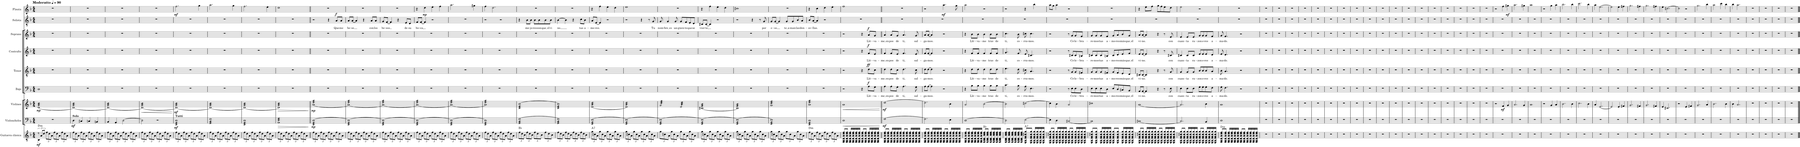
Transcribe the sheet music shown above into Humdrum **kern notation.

**kern	**dynam	**harte	**kern	**dynam	**kern	**dynam	**kern	**text	**dynam	**kern	**text	**dynam	**kern	**text	**dynam	**kern	**text	**dynam	**kern	**text	**dynam	**kern	**dynam
*part9	*part9	*part9	*part8	*part8	*part7	*part7	*part6	*part6	*part6	*part5	*part5	*part5	*part4	*part4	*part4	*part3	*part3	*part3	*part2	*part2	*part2	*part1	*part1
*staff9	*staff9	*	*staff8	*staff8	*staff7	*staff7	*staff6	*staff6	*staff6	*staff5	*staff5	*staff5	*staff4	*staff4	*staff4	*staff3	*staff3	*staff3	*staff2	*staff2	*staff2	*staff1	*staff1
*I"Guitarra clásica	*	*	*I"Violonchelos	*	*I"Violines	*	*I"Bajo	*	*	*I"Tenor	*	*	*I"Contralto	*	*	*I"Soprano	*	*	*I"Solista	*	*	*I"Flauta	*
*I'Guit.	*	*	*I'Vcs.	*	*I'Vlns.	*	*I'B.	*	*	*I'T.	*	*	*I'C.	*	*	*I'S.	*	*	*I'Sl.	*	*	*I'Fl.	*
*clefGv2	*	*	*clefF4	*	*clefG2	*	*clefF4	*	*	*clefGv2	*	*	*clefG2	*	*	*clefG2	*	*	*clefGv2	*	*	*clefG2	*
*k[b-]	*	*	*k[b-]	*	*k[b-]	*	*k[b-]	*	*	*k[b-]	*	*	*k[b-]	*	*	*k[b-]	*	*	*k[b-]	*	*	*k[b-]	*
*M4/4	*	*	*M4/4	*	*M4/4	*	*M4/4	*	*	*M4/4	*	*	*M4/4	*	*	*M4/4	*	*	*M4/4	*	*	*M4/4	*
*MM90	*	*	*MM90	*	*MM90	*	*MM90	*	*	*MM90	*	*	*MM90	*	*	*MM90	*	*	*MM90	*	*	*MM90	*
=1	=1	=1	=1	=1	=1	=1	=1	=1	=1	=1	=1	=1	=1	=1	=1	=1	=1	=1	=1	=1	=1	=1	=1
*^	*	*	*	*	*	*	*	*	*	*	*	*	*	*	*	*	*	*	*	*	*	*	*
!	!	!	!	!	!	!	!	!	!	!	!	!	!	!	!	!	!	!	!	!	!	!	!LO:TX:a:B:t=Moderatto	!
!	!	!LO:DY:b	!LO:H:kt=m	!	!	!	!LO:DY:b	!	!	!	!	!	!	!	!	!	!	!	!	!	!	!	!	!
*	*	*	*	*	*	*tremolo	*	*	*	*	*	*	*	*	*	*	*	*	*	*	*	*	*	*
12r	4BB-\	mf	D:min	1r	.	[32dLLL	mp	1D	.	.	1r	.	.	1r	.	.	1r	.	.	1r	.	.	1r	.
.	.	.	.	.	.	32d	.	.	.	.	.	.	.	.	.	.	.	.	.	.	.	.	.	.
.	.	.	.	.	.	32d	.	.	.	.	.	.	.	.	.	.	.	.	.	.	.	.	.	.
12A/L	.	.	.	.	.	.	.	.	.	.	.	.	.	.	.	.	.	.	.	.	.	.	.	.
.	.	.	.	.	.	32d	.	.	.	.	.	.	.	.	.	.	.	.	.	.	.	.	.	.
.	.	.	.	.	.	32d	.	.	.	.	.	.	.	.	.	.	.	.	.	.	.	.	.	.
.	.	.	.	.	.	32d	.	.	.	.	.	.	.	.	.	.	.	.	.	.	.	.	.	.
12d/J	.	.	.	.	.	.	.	.	.	.	.	.	.	.	.	.	.	.	.	.	.	.	.	.
.	.	.	.	.	.	32d	.	.	.	.	.	.	.	.	.	.	.	.	.	.	.	.	.	.
.	.	.	.	.	.	32d	.	.	.	.	.	.	.	.	.	.	.	.	.	.	.	.	.	.
*Xbrackettup	*	*	*	*	*	*	*	*	*	*	*	*	*	*	*	*	*	*	*	*	*	*	*	*
12f\L	2.ryy	.	.	.	.	32d	.	.	.	.	.	.	.	.	.	.	.	.	.	.	.	.	.	.
.	.	.	.	.	.	32d	.	.	.	.	.	.	.	.	.	.	.	.	.	.	.	.	.	.
.	.	.	.	.	.	32d	.	.	.	.	.	.	.	.	.	.	.	.	.	.	.	.	.	.
12d\	.	.	.	.	.	.	.	.	.	.	.	.	.	.	.	.	.	.	.	.	.	.	.	.
.	.	.	.	.	.	32d	.	.	.	.	.	.	.	.	.	.	.	.	.	.	.	.	.	.
.	.	.	.	.	.	32d	.	.	.	.	.	.	.	.	.	.	.	.	.	.	.	.	.	.
.	.	.	.	.	.	32d	.	.	.	.	.	.	.	.	.	.	.	.	.	.	.	.	.	.
12A\J	.	.	.	.	.	.	.	.	.	.	.	.	.	.	.	.	.	.	.	.	.	.	.	.
.	.	.	.	.	.	32d	.	.	.	.	.	.	.	.	.	.	.	.	.	.	.	.	.	.
.	.	.	.	.	.	32d	.	.	.	.	.	.	.	.	.	.	.	.	.	.	.	.	.	.
12f\L	.	.	.	.	.	32d	.	.	.	.	.	.	.	.	.	.	.	.	.	.	.	.	.	.
.	.	.	.	.	.	32d	.	.	.	.	.	.	.	.	.	.	.	.	.	.	.	.	.	.
.	.	.	.	.	.	32d	.	.	.	.	.	.	.	.	.	.	.	.	.	.	.	.	.	.
12d\	.	.	.	.	.	.	.	.	.	.	.	.	.	.	.	.	.	.	.	.	.	.	.	.
.	.	.	.	.	.	32d	.	.	.	.	.	.	.	.	.	.	.	.	.	.	.	.	.	.
.	.	.	.	.	.	32d	.	.	.	.	.	.	.	.	.	.	.	.	.	.	.	.	.	.
.	.	.	.	.	.	32d	.	.	.	.	.	.	.	.	.	.	.	.	.	.	.	.	.	.
12A\J	.	.	.	.	.	.	.	.	.	.	.	.	.	.	.	.	.	.	.	.	.	.	.	.
.	.	.	.	.	.	32d	.	.	.	.	.	.	.	.	.	.	.	.	.	.	.	.	.	.
.	.	.	.	.	.	32d	.	.	.	.	.	.	.	.	.	.	.	.	.	.	.	.	.	.
12f\L	.	.	.	.	.	32d	.	.	.	.	.	.	.	.	.	.	.	.	.	.	.	.	.	.
.	.	.	.	.	.	32d	.	.	.	.	.	.	.	.	.	.	.	.	.	.	.	.	.	.
.	.	.	.	.	.	32d	.	.	.	.	.	.	.	.	.	.	.	.	.	.	.	.	.	.
12d\	.	.	.	.	.	.	.	.	.	.	.	.	.	.	.	.	.	.	.	.	.	.	.	.
.	.	.	.	.	.	32d	.	.	.	.	.	.	.	.	.	.	.	.	.	.	.	.	.	.
.	.	.	.	.	.	32d	.	.	.	.	.	.	.	.	.	.	.	.	.	.	.	.	.	.
.	.	.	.	.	.	32d	.	.	.	.	.	.	.	.	.	.	.	.	.	.	.	.	.	.
12A\J	.	.	.	.	.	.	.	.	.	.	.	.	.	.	.	.	.	.	.	.	.	.	.	.
.	.	.	.	.	.	32d	.	.	.	.	.	.	.	.	.	.	.	.	.	.	.	.	.	.
.	.	.	.	.	.	32dJJJ	.	.	.	.	.	.	.	.	.	.	.	.	.	.	.	.	.	.
*v	*v	*	*	*	*	*	*	*	*	*	*	*	*	*	*	*	*	*	*	*	*	*	*	*
=2	=2	=2	=2	=2	=2	=2	=2	=2	=2	=2	=2	=2	=2	=2	=2	=2	=2	=2	=2	=2	=2	=2	=2
!	!	!	!LO:TX:a:B:t=Solo	!	!	!	!	!	!	!	!	!	!	!	!	!	!	!	!	!	!	!	!
!	!	!	!	!LO:DY:b	!	!	!	!	!	!	!	!	!	!	!	!	!	!	!	!	!	!	!
12f\L	.	.	4D\	mf	32dLLL	.	1r	.	.	1r	.	.	1r	.	.	1r	.	.	1r	.	.	1r	.
.	.	.	.	.	32d	.	.	.	.	.	.	.	.	.	.	.	.	.	.	.	.	.	.
.	.	.	.	.	32d	.	.	.	.	.	.	.	.	.	.	.	.	.	.	.	.	.	.
12d\	.	.	.	.	.	.	.	.	.	.	.	.	.	.	.	.	.	.	.	.	.	.	.
.	.	.	.	.	32d	.	.	.	.	.	.	.	.	.	.	.	.	.	.	.	.	.	.
.	.	.	.	.	32d	.	.	.	.	.	.	.	.	.	.	.	.	.	.	.	.	.	.
.	.	.	.	.	32d	.	.	.	.	.	.	.	.	.	.	.	.	.	.	.	.	.	.
12A\J	.	.	.	.	.	.	.	.	.	.	.	.	.	.	.	.	.	.	.	.	.	.	.
.	.	.	.	.	32d	.	.	.	.	.	.	.	.	.	.	.	.	.	.	.	.	.	.
.	.	.	.	.	32d	.	.	.	.	.	.	.	.	.	.	.	.	.	.	.	.	.	.
12f\L	.	.	4C#X/	.	32d	.	.	.	.	.	.	.	.	.	.	.	.	.	.	.	.	.	.
.	.	.	.	.	32d	.	.	.	.	.	.	.	.	.	.	.	.	.	.	.	.	.	.
.	.	.	.	.	32d	.	.	.	.	.	.	.	.	.	.	.	.	.	.	.	.	.	.
12d\	.	.	.	.	.	.	.	.	.	.	.	.	.	.	.	.	.	.	.	.	.	.	.
.	.	.	.	.	32d	.	.	.	.	.	.	.	.	.	.	.	.	.	.	.	.	.	.
.	.	.	.	.	32d	.	.	.	.	.	.	.	.	.	.	.	.	.	.	.	.	.	.
.	.	.	.	.	32d	.	.	.	.	.	.	.	.	.	.	.	.	.	.	.	.	.	.
12A\J	.	.	.	.	.	.	.	.	.	.	.	.	.	.	.	.	.	.	.	.	.	.	.
.	.	.	.	.	32d	.	.	.	.	.	.	.	.	.	.	.	.	.	.	.	.	.	.
.	.	.	.	.	32d	.	.	.	.	.	.	.	.	.	.	.	.	.	.	.	.	.	.
12f\L	.	.	4Cn/	.	32d	.	.	.	.	.	.	.	.	.	.	.	.	.	.	.	.	.	.
.	.	.	.	.	32d	.	.	.	.	.	.	.	.	.	.	.	.	.	.	.	.	.	.
.	.	.	.	.	32d	.	.	.	.	.	.	.	.	.	.	.	.	.	.	.	.	.	.
12d\	.	.	.	.	.	.	.	.	.	.	.	.	.	.	.	.	.	.	.	.	.	.	.
.	.	.	.	.	32d	.	.	.	.	.	.	.	.	.	.	.	.	.	.	.	.	.	.
.	.	.	.	.	32d	.	.	.	.	.	.	.	.	.	.	.	.	.	.	.	.	.	.
.	.	.	.	.	32d	.	.	.	.	.	.	.	.	.	.	.	.	.	.	.	.	.	.
12A\J	.	.	.	.	.	.	.	.	.	.	.	.	.	.	.	.	.	.	.	.	.	.	.
.	.	.	.	.	32d	.	.	.	.	.	.	.	.	.	.	.	.	.	.	.	.	.	.
.	.	.	.	.	32d	.	.	.	.	.	.	.	.	.	.	.	.	.	.	.	.	.	.
12f\L	.	.	4BBn/	.	32d	.	.	.	.	.	.	.	.	.	.	.	.	.	.	.	.	.	.
.	.	.	.	.	32d	.	.	.	.	.	.	.	.	.	.	.	.	.	.	.	.	.	.
.	.	.	.	.	32d	.	.	.	.	.	.	.	.	.	.	.	.	.	.	.	.	.	.
12d\	.	.	.	.	.	.	.	.	.	.	.	.	.	.	.	.	.	.	.	.	.	.	.
.	.	.	.	.	32d	.	.	.	.	.	.	.	.	.	.	.	.	.	.	.	.	.	.
.	.	.	.	.	32d	.	.	.	.	.	.	.	.	.	.	.	.	.	.	.	.	.	.
.	.	.	.	.	32d	.	.	.	.	.	.	.	.	.	.	.	.	.	.	.	.	.	.
12A\J	.	.	.	.	.	.	.	.	.	.	.	.	.	.	.	.	.	.	.	.	.	.	.
.	.	.	.	.	32d	.	.	.	.	.	.	.	.	.	.	.	.	.	.	.	.	.	.
.	.	.	.	.	32dJJJ	.	.	.	.	.	.	.	.	.	.	.	.	.	.	.	.	.	.
=3	=3	=3	=3	=3	=3	=3	=3	=3	=3	=3	=3	=3	=3	=3	=3	=3	=3	=3	=3	=3	=3	=3	=3
12f\L	.	.	4BB-/	.	32dLLL	.	1r	.	.	1r	.	.	1r	.	.	1r	.	.	1r	.	.	1r	.
.	.	.	.	.	32d	.	.	.	.	.	.	.	.	.	.	.	.	.	.	.	.	.	.
.	.	.	.	.	32d	.	.	.	.	.	.	.	.	.	.	.	.	.	.	.	.	.	.
12d\	.	.	.	.	.	.	.	.	.	.	.	.	.	.	.	.	.	.	.	.	.	.	.
.	.	.	.	.	32d	.	.	.	.	.	.	.	.	.	.	.	.	.	.	.	.	.	.
.	.	.	.	.	32d	.	.	.	.	.	.	.	.	.	.	.	.	.	.	.	.	.	.
.	.	.	.	.	32d	.	.	.	.	.	.	.	.	.	.	.	.	.	.	.	.	.	.
12A\J	.	.	.	.	.	.	.	.	.	.	.	.	.	.	.	.	.	.	.	.	.	.	.
.	.	.	.	.	32d	.	.	.	.	.	.	.	.	.	.	.	.	.	.	.	.	.	.
.	.	.	.	.	32d	.	.	.	.	.	.	.	.	.	.	.	.	.	.	.	.	.	.
12f\L	.	.	4AA/	.	32d	.	.	.	.	.	.	.	.	.	.	.	.	.	.	.	.	.	.
.	.	.	.	.	32d	.	.	.	.	.	.	.	.	.	.	.	.	.	.	.	.	.	.
.	.	.	.	.	32d	.	.	.	.	.	.	.	.	.	.	.	.	.	.	.	.	.	.
12d\	.	.	.	.	.	.	.	.	.	.	.	.	.	.	.	.	.	.	.	.	.	.	.
.	.	.	.	.	32d	.	.	.	.	.	.	.	.	.	.	.	.	.	.	.	.	.	.
.	.	.	.	.	32d	.	.	.	.	.	.	.	.	.	.	.	.	.	.	.	.	.	.
.	.	.	.	.	32d	.	.	.	.	.	.	.	.	.	.	.	.	.	.	.	.	.	.
12A\J	.	.	.	.	.	.	.	.	.	.	.	.	.	.	.	.	.	.	.	.	.	.	.
.	.	.	.	.	32d	.	.	.	.	.	.	.	.	.	.	.	.	.	.	.	.	.	.
.	.	.	.	.	32d	.	.	.	.	.	.	.	.	.	.	.	.	.	.	.	.	.	.
12f\L	.	.	[2D\	.	32d	.	.	.	.	.	.	.	.	.	.	.	.	.	.	.	.	.	.
.	.	.	.	.	32d	.	.	.	.	.	.	.	.	.	.	.	.	.	.	.	.	.	.
.	.	.	.	.	32d	.	.	.	.	.	.	.	.	.	.	.	.	.	.	.	.	.	.
12d\	.	.	.	.	.	.	.	.	.	.	.	.	.	.	.	.	.	.	.	.	.	.	.
.	.	.	.	.	32d	.	.	.	.	.	.	.	.	.	.	.	.	.	.	.	.	.	.
.	.	.	.	.	32d	.	.	.	.	.	.	.	.	.	.	.	.	.	.	.	.	.	.
.	.	.	.	.	32d	.	.	.	.	.	.	.	.	.	.	.	.	.	.	.	.	.	.
12A\J	.	.	.	.	.	.	.	.	.	.	.	.	.	.	.	.	.	.	.	.	.	.	.
.	.	.	.	.	32d	.	.	.	.	.	.	.	.	.	.	.	.	.	.	.	.	.	.
.	.	.	.	.	32d	.	.	.	.	.	.	.	.	.	.	.	.	.	.	.	.	.	.
12f\L	.	.	.	.	32d	.	.	.	.	.	.	.	.	.	.	.	.	.	.	.	.	.	.
.	.	.	.	.	32d	.	.	.	.	.	.	.	.	.	.	.	.	.	.	.	.	.	.
.	.	.	.	.	32d	.	.	.	.	.	.	.	.	.	.	.	.	.	.	.	.	.	.
12d\	.	.	.	.	.	.	.	.	.	.	.	.	.	.	.	.	.	.	.	.	.	.	.
.	.	.	.	.	32d	.	.	.	.	.	.	.	.	.	.	.	.	.	.	.	.	.	.
.	.	.	.	.	32d	.	.	.	.	.	.	.	.	.	.	.	.	.	.	.	.	.	.
.	.	.	.	.	32d	.	.	.	.	.	.	.	.	.	.	.	.	.	.	.	.	.	.
12A\J	.	.	.	.	.	.	.	.	.	.	.	.	.	.	.	.	.	.	.	.	.	.	.
.	.	.	.	.	32d	.	.	.	.	.	.	.	.	.	.	.	.	.	.	.	.	.	.
.	.	.	.	.	32dJJJ	.	.	.	.	.	.	.	.	.	.	.	.	.	.	.	.	.	.
=4	=4	=4	=4	=4	=4	=4	=4	=4	=4	=4	=4	=4	=4	=4	=4	=4	=4	=4	=4	=4	=4	=4	=4
!	!	!	!	!	!	!LO:HP:b	!	!	!	!	!	!	!	!	!	!	!	!	!	!	!	!	!
12f\L	.	.	2D\]	.	32dLLL	<	1r	.	.	1r	.	.	1r	.	.	1r	.	.	1r	.	.	1r	.
.	.	.	.	.	32d	.	.	.	.	.	.	.	.	.	.	.	.	.	.	.	.	.	.
.	.	.	.	.	32d	.	.	.	.	.	.	.	.	.	.	.	.	.	.	.	.	.	.
12d\	.	.	.	.	.	.	.	.	.	.	.	.	.	.	.	.	.	.	.	.	.	.	.
.	.	.	.	.	32d	.	.	.	.	.	.	.	.	.	.	.	.	.	.	.	.	.	.
.	.	.	.	.	32d	.	.	.	.	.	.	.	.	.	.	.	.	.	.	.	.	.	.
.	.	.	.	.	32d	.	.	.	.	.	.	.	.	.	.	.	.	.	.	.	.	.	.
12A\J	.	.	.	.	.	.	.	.	.	.	.	.	.	.	.	.	.	.	.	.	.	.	.
.	.	.	.	.	32d	.	.	.	.	.	.	.	.	.	.	.	.	.	.	.	.	.	.
.	.	.	.	.	32d	.	.	.	.	.	.	.	.	.	.	.	.	.	.	.	.	.	.
12f\L	.	.	.	.	32d	.	.	.	.	.	.	.	.	.	.	.	.	.	.	.	.	.	.
.	.	.	.	.	32d	.	.	.	.	.	.	.	.	.	.	.	.	.	.	.	.	.	.
.	.	.	.	.	32d	.	.	.	.	.	.	.	.	.	.	.	.	.	.	.	.	.	.
12d\	.	.	.	.	.	.	.	.	.	.	.	.	.	.	.	.	.	.	.	.	.	.	.
.	.	.	.	.	32d	.	.	.	.	.	.	.	.	.	.	.	.	.	.	.	.	.	.
.	.	.	.	.	32d	.	.	.	.	.	.	.	.	.	.	.	.	.	.	.	.	.	.
.	.	.	.	.	32d	.	.	.	.	.	.	.	.	.	.	.	.	.	.	.	.	.	.
12A\J	.	.	.	.	.	.	.	.	.	.	.	.	.	.	.	.	.	.	.	.	.	.	.
.	.	.	.	.	32d	.	.	.	.	.	.	.	.	.	.	.	.	.	.	.	.	.	.
.	.	.	.	.	32d	.	.	.	.	.	.	.	.	.	.	.	.	.	.	.	.	.	.
12f\L	.	.	2r	.	32d	.	.	.	.	.	.	.	.	.	.	.	.	.	.	.	.	.	.
.	.	.	.	.	32d	.	.	.	.	.	.	.	.	.	.	.	.	.	.	.	.	.	.
.	.	.	.	.	32d	.	.	.	.	.	.	.	.	.	.	.	.	.	.	.	.	.	.
12d\	.	.	.	.	.	.	.	.	.	.	.	.	.	.	.	.	.	.	.	.	.	.	.
.	.	.	.	.	32d	.	.	.	.	.	.	.	.	.	.	.	.	.	.	.	.	.	.
.	.	.	.	.	32d	.	.	.	.	.	.	.	.	.	.	.	.	.	.	.	.	.	.
.	.	.	.	.	32d	.	.	.	.	.	.	.	.	.	.	.	.	.	.	.	.	.	.
12A\J	.	.	.	.	.	.	.	.	.	.	.	.	.	.	.	.	.	.	.	.	.	.	.
.	.	.	.	.	32d	.	.	.	.	.	.	.	.	.	.	.	.	.	.	.	.	.	.
.	.	.	.	.	32d	.	.	.	.	.	.	.	.	.	.	.	.	.	.	.	.	.	.
12f\L	.	.	.	.	32d	.	.	.	.	.	.	.	.	.	.	.	.	.	.	.	.	.	.
.	.	.	.	.	32d	.	.	.	.	.	.	.	.	.	.	.	.	.	.	.	.	.	.
.	.	.	.	.	32d	.	.	.	.	.	.	.	.	.	.	.	.	.	.	.	.	.	.
12d\	.	.	.	.	.	.	.	.	.	.	.	.	.	.	.	.	.	.	.	.	.	.	.
.	.	.	.	.	32d	.	.	.	.	.	.	.	.	.	.	.	.	.	.	.	.	.	.
.	.	.	.	.	32d	.	.	.	.	.	.	.	.	.	.	.	.	.	.	.	.	.	.
.	.	.	.	.	32d	.	.	.	.	.	.	.	.	.	.	.	.	.	.	.	.	.	.
12A\J	.	.	.	.	.	.	.	.	.	.	.	.	.	.	.	.	.	.	.	.	.	.	.
.	.	.	.	.	32d	.	.	.	.	.	.	.	.	.	.	.	.	.	.	.	.	.	.
.	.	.	.	.	32dJJJ	.	.	.	.	.	.	.	.	.	.	.	.	.	.	.	.	.	.
.	.	.	.	.	.	[	.	.	.	.	.	.	.	.	.	.	.	.	.	.	.	.	.
=5	=5	=5	=5	=5	=5	=5	=5	=5	=5	=5	=5	=5	=5	=5	=5	=5	=5	=5	=5	=5	=5	=5	=5
!	!	!	!LO:TX:a:B:t=Tutti	!	!	!	!	!	!	!	!	!	!	!	!	!	!	!	!	!	!	!	!
!	!	!	!	!LO:DY:b	!	!LO:DY:b	!	!	!	!	!	!	!	!	!	!	!	!	!	!	!	!	!LO:DY:b
*	*	*	*tremolo	*	*	*	*	*	*	*	*	*	*	*	*	*	*	*	*	*	*	*	*
12f\L	.	.	32DLLL	mf	32dLLL	mf	1r	.	.	1r	.	.	1r	.	.	1r	.	.	1r	.	.	2.ff\	mf
.	.	.	32D	.	32d	.	.	.	.	.	.	.	.	.	.	.	.	.	.	.	.	.	.
.	.	.	32D	.	32d	.	.	.	.	.	.	.	.	.	.	.	.	.	.	.	.	.	.
12d\	.	.	.	.	.	.	.	.	.	.	.	.	.	.	.	.	.	.	.	.	.	.	.
.	.	.	32D	.	32d	.	.	.	.	.	.	.	.	.	.	.	.	.	.	.	.	.	.
.	.	.	32D	.	32d	.	.	.	.	.	.	.	.	.	.	.	.	.	.	.	.	.	.
.	.	.	32D	.	32d	.	.	.	.	.	.	.	.	.	.	.	.	.	.	.	.	.	.
12A\J	.	.	.	.	.	.	.	.	.	.	.	.	.	.	.	.	.	.	.	.	.	.	.
.	.	.	32D	.	32d	.	.	.	.	.	.	.	.	.	.	.	.	.	.	.	.	.	.
.	.	.	32D	.	32d	.	.	.	.	.	.	.	.	.	.	.	.	.	.	.	.	.	.
12f\L	.	.	32D	.	32d	.	.	.	.	.	.	.	.	.	.	.	.	.	.	.	.	.	.
.	.	.	32D	.	32d	.	.	.	.	.	.	.	.	.	.	.	.	.	.	.	.	.	.
.	.	.	32D	.	32d	.	.	.	.	.	.	.	.	.	.	.	.	.	.	.	.	.	.
12d\	.	.	.	.	.	.	.	.	.	.	.	.	.	.	.	.	.	.	.	.	.	.	.
.	.	.	32D	.	32d	.	.	.	.	.	.	.	.	.	.	.	.	.	.	.	.	.	.
.	.	.	32D	.	32d	.	.	.	.	.	.	.	.	.	.	.	.	.	.	.	.	.	.
.	.	.	32D	.	32d	.	.	.	.	.	.	.	.	.	.	.	.	.	.	.	.	.	.
12A\J	.	.	.	.	.	.	.	.	.	.	.	.	.	.	.	.	.	.	.	.	.	.	.
.	.	.	32D	.	32d	.	.	.	.	.	.	.	.	.	.	.	.	.	.	.	.	.	.
.	.	.	32D	.	32d	.	.	.	.	.	.	.	.	.	.	.	.	.	.	.	.	.	.
12f\L	.	.	32D	.	32d	.	.	.	.	.	.	.	.	.	.	.	.	.	.	.	.	.	.
.	.	.	32D	.	32d	.	.	.	.	.	.	.	.	.	.	.	.	.	.	.	.	.	.
.	.	.	32D	.	32d	.	.	.	.	.	.	.	.	.	.	.	.	.	.	.	.	.	.
12d\	.	.	.	.	.	.	.	.	.	.	.	.	.	.	.	.	.	.	.	.	.	.	.
.	.	.	32D	.	32d	.	.	.	.	.	.	.	.	.	.	.	.	.	.	.	.	.	.
.	.	.	32D	.	32d	.	.	.	.	.	.	.	.	.	.	.	.	.	.	.	.	.	.
.	.	.	32D	.	32d	.	.	.	.	.	.	.	.	.	.	.	.	.	.	.	.	.	.
12A\J	.	.	.	.	.	.	.	.	.	.	.	.	.	.	.	.	.	.	.	.	.	.	.
.	.	.	32D	.	32d	.	.	.	.	.	.	.	.	.	.	.	.	.	.	.	.	.	.
.	.	.	32D	.	32d	.	.	.	.	.	.	.	.	.	.	.	.	.	.	.	.	.	.
12f\L	.	.	32D	.	32d	.	.	.	.	.	.	.	.	.	.	.	.	.	.	.	.	4gg\	.
.	.	.	32D	.	32d	.	.	.	.	.	.	.	.	.	.	.	.	.	.	.	.	.	.
.	.	.	32D	.	32d	.	.	.	.	.	.	.	.	.	.	.	.	.	.	.	.	.	.
12d\	.	.	.	.	.	.	.	.	.	.	.	.	.	.	.	.	.	.	.	.	.	.	.
.	.	.	32D	.	32d	.	.	.	.	.	.	.	.	.	.	.	.	.	.	.	.	.	.
.	.	.	32D	.	32d	.	.	.	.	.	.	.	.	.	.	.	.	.	.	.	.	.	.
.	.	.	32D	.	32d	.	.	.	.	.	.	.	.	.	.	.	.	.	.	.	.	.	.
12A\J	.	.	.	.	.	.	.	.	.	.	.	.	.	.	.	.	.	.	.	.	.	.	.
.	.	.	32D	.	32d	.	.	.	.	.	.	.	.	.	.	.	.	.	.	.	.	.	.
.	.	.	32DJJJ	.	32dJJJ	.	.	.	.	.	.	.	.	.	.	.	.	.	.	.	.	.	.
=6	=6	=6	=6	=6	=6	=6	=6	=6	=6	=6	=6	=6	=6	=6	=6	=6	=6	=6	=6	=6	=6	=6	=6
12f\L	.	.	32FLLL	.	32dLLL	.	1r	.	.	1r	.	.	1r	.	.	1r	.	.	1r	.	.	2.aa\	.
.	.	.	32F	.	32d	.	.	.	.	.	.	.	.	.	.	.	.	.	.	.	.	.	.
.	.	.	32F	.	32d	.	.	.	.	.	.	.	.	.	.	.	.	.	.	.	.	.	.
12d\	.	.	.	.	.	.	.	.	.	.	.	.	.	.	.	.	.	.	.	.	.	.	.
.	.	.	32F	.	32d	.	.	.	.	.	.	.	.	.	.	.	.	.	.	.	.	.	.
.	.	.	32F	.	32d	.	.	.	.	.	.	.	.	.	.	.	.	.	.	.	.	.	.
.	.	.	32F	.	32d	.	.	.	.	.	.	.	.	.	.	.	.	.	.	.	.	.	.
12A\J	.	.	.	.	.	.	.	.	.	.	.	.	.	.	.	.	.	.	.	.	.	.	.
.	.	.	32F	.	32d	.	.	.	.	.	.	.	.	.	.	.	.	.	.	.	.	.	.
.	.	.	32F	.	32d	.	.	.	.	.	.	.	.	.	.	.	.	.	.	.	.	.	.
12f\L	.	.	32F	.	32d	.	.	.	.	.	.	.	.	.	.	.	.	.	.	.	.	.	.
.	.	.	32F	.	32d	.	.	.	.	.	.	.	.	.	.	.	.	.	.	.	.	.	.
.	.	.	32F	.	32d	.	.	.	.	.	.	.	.	.	.	.	.	.	.	.	.	.	.
12d\	.	.	.	.	.	.	.	.	.	.	.	.	.	.	.	.	.	.	.	.	.	.	.
.	.	.	32F	.	32d	.	.	.	.	.	.	.	.	.	.	.	.	.	.	.	.	.	.
.	.	.	32F	.	32d	.	.	.	.	.	.	.	.	.	.	.	.	.	.	.	.	.	.
.	.	.	32F	.	32d	.	.	.	.	.	.	.	.	.	.	.	.	.	.	.	.	.	.
12A\J	.	.	.	.	.	.	.	.	.	.	.	.	.	.	.	.	.	.	.	.	.	.	.
.	.	.	32F	.	32d	.	.	.	.	.	.	.	.	.	.	.	.	.	.	.	.	.	.
.	.	.	32F	.	32d	.	.	.	.	.	.	.	.	.	.	.	.	.	.	.	.	.	.
12f\L	.	.	32F	.	32d	.	.	.	.	.	.	.	.	.	.	.	.	.	.	.	.	.	.
.	.	.	32F	.	32d	.	.	.	.	.	.	.	.	.	.	.	.	.	.	.	.	.	.
.	.	.	32F	.	32d	.	.	.	.	.	.	.	.	.	.	.	.	.	.	.	.	.	.
12d\	.	.	.	.	.	.	.	.	.	.	.	.	.	.	.	.	.	.	.	.	.	.	.
.	.	.	32F	.	32d	.	.	.	.	.	.	.	.	.	.	.	.	.	.	.	.	.	.
.	.	.	32F	.	32d	.	.	.	.	.	.	.	.	.	.	.	.	.	.	.	.	.	.
.	.	.	32F	.	32d	.	.	.	.	.	.	.	.	.	.	.	.	.	.	.	.	.	.
12A\J	.	.	.	.	.	.	.	.	.	.	.	.	.	.	.	.	.	.	.	.	.	.	.
.	.	.	32F	.	32d	.	.	.	.	.	.	.	.	.	.	.	.	.	.	.	.	.	.
.	.	.	32F	.	32d	.	.	.	.	.	.	.	.	.	.	.	.	.	.	.	.	.	.
12f\L	.	.	32F	.	32d	.	.	.	.	.	.	.	.	.	.	.	.	.	.	.	.	4gg\	.
.	.	.	32F	.	32d	.	.	.	.	.	.	.	.	.	.	.	.	.	.	.	.	.	.
.	.	.	32F	.	32d	.	.	.	.	.	.	.	.	.	.	.	.	.	.	.	.	.	.
12d\	.	.	.	.	.	.	.	.	.	.	.	.	.	.	.	.	.	.	.	.	.	.	.
.	.	.	32F	.	32d	.	.	.	.	.	.	.	.	.	.	.	.	.	.	.	.	.	.
.	.	.	32F	.	32d	.	.	.	.	.	.	.	.	.	.	.	.	.	.	.	.	.	.
.	.	.	32F	.	32d	.	.	.	.	.	.	.	.	.	.	.	.	.	.	.	.	.	.
12A\J	.	.	.	.	.	.	.	.	.	.	.	.	.	.	.	.	.	.	.	.	.	.	.
.	.	.	32F	.	32d	.	.	.	.	.	.	.	.	.	.	.	.	.	.	.	.	.	.
.	.	.	32FJJJ	.	32dJJJ	.	.	.	.	.	.	.	.	.	.	.	.	.	.	.	.	.	.
=7	=7	=7	=7	=7	=7	=7	=7	=7	=7	=7	=7	=7	=7	=7	=7	=7	=7	=7	=7	=7	=7	=7	=7
12f\L	.	.	32DLLL	.	32dLLL	.	1r	.	.	1r	.	.	1r	.	.	1r	.	.	1r	.	.	2.ff\	.
.	.	.	32D	.	32d	.	.	.	.	.	.	.	.	.	.	.	.	.	.	.	.	.	.
.	.	.	32D	.	32d	.	.	.	.	.	.	.	.	.	.	.	.	.	.	.	.	.	.
12d\	.	.	.	.	.	.	.	.	.	.	.	.	.	.	.	.	.	.	.	.	.	.	.
.	.	.	32D	.	32d	.	.	.	.	.	.	.	.	.	.	.	.	.	.	.	.	.	.
.	.	.	32D	.	32d	.	.	.	.	.	.	.	.	.	.	.	.	.	.	.	.	.	.
.	.	.	32D	.	32d	.	.	.	.	.	.	.	.	.	.	.	.	.	.	.	.	.	.
12A\J	.	.	.	.	.	.	.	.	.	.	.	.	.	.	.	.	.	.	.	.	.	.	.
.	.	.	32D	.	32d	.	.	.	.	.	.	.	.	.	.	.	.	.	.	.	.	.	.
.	.	.	32D	.	32d	.	.	.	.	.	.	.	.	.	.	.	.	.	.	.	.	.	.
12f\L	.	.	32D	.	32d	.	.	.	.	.	.	.	.	.	.	.	.	.	.	.	.	.	.
.	.	.	32D	.	32d	.	.	.	.	.	.	.	.	.	.	.	.	.	.	.	.	.	.
.	.	.	32D	.	32d	.	.	.	.	.	.	.	.	.	.	.	.	.	.	.	.	.	.
12d\	.	.	.	.	.	.	.	.	.	.	.	.	.	.	.	.	.	.	.	.	.	.	.
.	.	.	32D	.	32d	.	.	.	.	.	.	.	.	.	.	.	.	.	.	.	.	.	.
.	.	.	32D	.	32d	.	.	.	.	.	.	.	.	.	.	.	.	.	.	.	.	.	.
.	.	.	32D	.	32d	.	.	.	.	.	.	.	.	.	.	.	.	.	.	.	.	.	.
12A\J	.	.	.	.	.	.	.	.	.	.	.	.	.	.	.	.	.	.	.	.	.	.	.
.	.	.	32D	.	32d	.	.	.	.	.	.	.	.	.	.	.	.	.	.	.	.	.	.
.	.	.	32D	.	32d	.	.	.	.	.	.	.	.	.	.	.	.	.	.	.	.	.	.
12f\L	.	.	32D	.	32d	.	.	.	.	.	.	.	.	.	.	.	.	.	.	.	.	.	.
.	.	.	32D	.	32d	.	.	.	.	.	.	.	.	.	.	.	.	.	.	.	.	.	.
.	.	.	32D	.	32d	.	.	.	.	.	.	.	.	.	.	.	.	.	.	.	.	.	.
12d\	.	.	.	.	.	.	.	.	.	.	.	.	.	.	.	.	.	.	.	.	.	.	.
.	.	.	32D	.	32d	.	.	.	.	.	.	.	.	.	.	.	.	.	.	.	.	.	.
.	.	.	32D	.	32d	.	.	.	.	.	.	.	.	.	.	.	.	.	.	.	.	.	.
.	.	.	32D	.	32d	.	.	.	.	.	.	.	.	.	.	.	.	.	.	.	.	.	.
12A\J	.	.	.	.	.	.	.	.	.	.	.	.	.	.	.	.	.	.	.	.	.	.	.
.	.	.	32D	.	32d	.	.	.	.	.	.	.	.	.	.	.	.	.	.	.	.	.	.
.	.	.	32D	.	32d	.	.	.	.	.	.	.	.	.	.	.	.	.	.	.	.	.	.
12f\L	.	.	32D	.	32d	.	.	.	.	.	.	.	.	.	.	.	.	.	.	.	.	4ee\	.
.	.	.	32D	.	32d	.	.	.	.	.	.	.	.	.	.	.	.	.	.	.	.	.	.
.	.	.	32D	.	32d	.	.	.	.	.	.	.	.	.	.	.	.	.	.	.	.	.	.
12d\	.	.	.	.	.	.	.	.	.	.	.	.	.	.	.	.	.	.	.	.	.	.	.
.	.	.	32D	.	32d	.	.	.	.	.	.	.	.	.	.	.	.	.	.	.	.	.	.
.	.	.	32D	.	32d	.	.	.	.	.	.	.	.	.	.	.	.	.	.	.	.	.	.
.	.	.	32D	.	32d	.	.	.	.	.	.	.	.	.	.	.	.	.	.	.	.	.	.
12A\J	.	.	.	.	.	.	.	.	.	.	.	.	.	.	.	.	.	.	.	.	.	.	.
.	.	.	32D	.	32d	.	.	.	.	.	.	.	.	.	.	.	.	.	.	.	.	.	.
.	.	.	32DJJJ	.	32dJJJ	.	.	.	.	.	.	.	.	.	.	.	.	.	.	.	.	.	.
=8	=8	=8	=8	=8	=8	=8	=8	=8	=8	=8	=8	=8	=8	=8	=8	=8	=8	=8	=8	=8	=8	=8	=8
!	!	!	!	!LO:HP:b	!	!LO:HP:b	!	!	!	!	!	!	!	!	!	!	!	!	!	!	!	!	!
12f\L	.	.	32AALLL	>	32d]LLL	>	1r	.	.	1r	.	.	1r	.	.	1r	.	.	1r	.	.	1dd	.
.	.	.	32AA	.	32d	.	.	.	.	.	.	.	.	.	.	.	.	.	.	.	.	.	.
.	.	.	32AA	.	32d	.	.	.	.	.	.	.	.	.	.	.	.	.	.	.	.	.	.
12d\	.	.	.	.	.	.	.	.	.	.	.	.	.	.	.	.	.	.	.	.	.	.	.
.	.	.	32AA	.	32d	.	.	.	.	.	.	.	.	.	.	.	.	.	.	.	.	.	.
.	.	.	32AA	.	32d	.	.	.	.	.	.	.	.	.	.	.	.	.	.	.	.	.	.
.	.	.	32AA	.	32d	.	.	.	.	.	.	.	.	.	.	.	.	.	.	.	.	.	.
12A\J	.	.	.	.	.	.	.	.	.	.	.	.	.	.	.	.	.	.	.	.	.	.	.
.	.	.	32AA	.	32d	.	.	.	.	.	.	.	.	.	.	.	.	.	.	.	.	.	.
.	.	.	32AA	.	32d	.	.	.	.	.	.	.	.	.	.	.	.	.	.	.	.	.	.
12f\L	.	.	32AA	.	32d	.	.	.	.	.	.	.	.	.	.	.	.	.	.	.	.	.	.
.	.	.	32AA	.	32d	.	.	.	.	.	.	.	.	.	.	.	.	.	.	.	.	.	.
.	.	.	32AA	.	32d	.	.	.	.	.	.	.	.	.	.	.	.	.	.	.	.	.	.
12d\	.	.	.	.	.	.	.	.	.	.	.	.	.	.	.	.	.	.	.	.	.	.	.
.	.	.	32AA	.	32d	.	.	.	.	.	.	.	.	.	.	.	.	.	.	.	.	.	.
.	.	.	32AA	.	32d	.	.	.	.	.	.	.	.	.	.	.	.	.	.	.	.	.	.
.	.	.	32AA	.	32d	.	.	.	.	.	.	.	.	.	.	.	.	.	.	.	.	.	.
12A\J	.	.	.	.	.	.	.	.	.	.	.	.	.	.	.	.	.	.	.	.	.	.	.
.	.	.	32AA	.	32d	.	.	.	.	.	.	.	.	.	.	.	.	.	.	.	.	.	.
.	.	.	32AA	.	32d	.	.	.	.	.	.	.	.	.	.	.	.	.	.	.	.	.	.
12f\L	.	.	32AA	.	32d	.	.	.	.	.	.	.	.	.	.	.	.	.	.	.	.	.	.
.	.	.	32AA	.	32d	.	.	.	.	.	.	.	.	.	.	.	.	.	.	.	.	.	.
.	.	.	32AA	.	32d	.	.	.	.	.	.	.	.	.	.	.	.	.	.	.	.	.	.
12d\	.	.	.	.	.	.	.	.	.	.	.	.	.	.	.	.	.	.	.	.	.	.	.
.	.	.	32AA	.	32d	.	.	.	.	.	.	.	.	.	.	.	.	.	.	.	.	.	.
.	.	.	32AA	.	32d	.	.	.	.	.	.	.	.	.	.	.	.	.	.	.	.	.	.
.	.	.	32AA	.	32d	.	.	.	.	.	.	.	.	.	.	.	.	.	.	.	.	.	.
12A\J	.	.	.	.	.	.	.	.	.	.	.	.	.	.	.	.	.	.	.	.	.	.	.
.	.	.	32AA	.	32d	.	.	.	.	.	.	.	.	.	.	.	.	.	.	.	.	.	.
.	.	.	32AA	.	32d	.	.	.	.	.	.	.	.	.	.	.	.	.	.	.	.	.	.
12f\L	.	.	32AA	.	32d	.	.	.	.	.	.	.	.	.	.	.	.	.	.	.	.	.	.
.	.	.	32AA	.	32d	.	.	.	.	.	.	.	.	.	.	.	.	.	.	.	.	.	.
.	.	.	32AA	.	32d	.	.	.	.	.	.	.	.	.	.	.	.	.	.	.	.	.	.
12d\	.	.	.	.	.	.	.	.	.	.	.	.	.	.	.	.	.	.	.	.	.	.	.
.	.	.	32AA	.	32d	.	.	.	.	.	.	.	.	.	.	.	.	.	.	.	.	.	.
.	.	.	32AA	.	32d	.	.	.	.	.	.	.	.	.	.	.	.	.	.	.	.	.	.
.	.	.	32AA	.	32d	.	.	.	.	.	.	.	.	.	.	.	.	.	.	.	.	.	.
12A\J	.	.	.	.	.	.	.	.	.	.	.	.	.	.	.	.	.	.	.	.	.	.	.
.	.	.	32AA	.	32d	.	.	.	.	.	.	.	.	.	.	.	.	.	.	.	.	.	.
.	.	.	32AAJJJ	.	32dJJJ	.	.	.	.	.	.	.	.	.	.	.	.	.	.	.	.	.	.
.	.	.	.	]	.	]	.	.	.	.	.	.	.	.	.	.	.	.	.	.	.	.	.
=9||	=9||	=9||	=9||	=9||	=9||	=9||	=9||	=9||	=9||	=9||	=9||	=9||	=9||	=9||	=9||	=9||	=9||	=9||	=9||	=9||	=9||	=9||	=9||
!	!	!	!	!LO:DY:b	!	!LO:DY:b	!	!	!	!	!	!	!	!	!	!	!	!	!	!	!	!	!
12f\L	.	.	[32DLLL	mp	[32aLLL	mp	1r	.	.	1r	.	.	1r	.	.	1r	.	.	2r	.	.	1r	.
.	.	.	32D	.	32a	.	.	.	.	.	.	.	.	.	.	.	.	.	.	.	.	.	.
.	.	.	32D	.	32a	.	.	.	.	.	.	.	.	.	.	.	.	.	.	.	.	.	.
12d\	.	.	.	.	.	.	.	.	.	.	.	.	.	.	.	.	.	.	.	.	.	.	.
.	.	.	32D	.	32a	.	.	.	.	.	.	.	.	.	.	.	.	.	.	.	.	.	.
.	.	.	32D	.	32a	.	.	.	.	.	.	.	.	.	.	.	.	.	.	.	.	.	.
.	.	.	32D	.	32a	.	.	.	.	.	.	.	.	.	.	.	.	.	.	.	.	.	.
12A\J	.	.	.	.	.	.	.	.	.	.	.	.	.	.	.	.	.	.	.	.	.	.	.
.	.	.	32D	.	32a	.	.	.	.	.	.	.	.	.	.	.	.	.	.	.	.	.	.
.	.	.	32D	.	32a	.	.	.	.	.	.	.	.	.	.	.	.	.	.	.	.	.	.
12f\L	.	.	32D	.	32a	.	.	.	.	.	.	.	.	.	.	.	.	.	.	.	.	.	.
.	.	.	32D	.	32a	.	.	.	.	.	.	.	.	.	.	.	.	.	.	.	.	.	.
.	.	.	32D	.	32a	.	.	.	.	.	.	.	.	.	.	.	.	.	.	.	.	.	.
12d\	.	.	.	.	.	.	.	.	.	.	.	.	.	.	.	.	.	.	.	.	.	.	.
.	.	.	32D	.	32a	.	.	.	.	.	.	.	.	.	.	.	.	.	.	.	.	.	.
.	.	.	32D	.	32a	.	.	.	.	.	.	.	.	.	.	.	.	.	.	.	.	.	.
.	.	.	32D	.	32a	.	.	.	.	.	.	.	.	.	.	.	.	.	.	.	.	.	.
12A\J	.	.	.	.	.	.	.	.	.	.	.	.	.	.	.	.	.	.	.	.	.	.	.
.	.	.	32D	.	32a	.	.	.	.	.	.	.	.	.	.	.	.	.	.	.	.	.	.
.	.	.	32D	.	32a	.	.	.	.	.	.	.	.	.	.	.	.	.	.	.	.	.	.
12f\L	.	.	32D	.	32a	.	.	.	.	.	.	.	.	.	.	.	.	.	4r	.	.	.	.
.	.	.	32D	.	32a	.	.	.	.	.	.	.	.	.	.	.	.	.	.	.	.	.	.
.	.	.	32D	.	32a	.	.	.	.	.	.	.	.	.	.	.	.	.	.	.	.	.	.
12d\	.	.	.	.	.	.	.	.	.	.	.	.	.	.	.	.	.	.	.	.	.	.	.
.	.	.	32D	.	32a	.	.	.	.	.	.	.	.	.	.	.	.	.	.	.	.	.	.
.	.	.	32D	.	32a	.	.	.	.	.	.	.	.	.	.	.	.	.	.	.	.	.	.
.	.	.	32D	.	32a	.	.	.	.	.	.	.	.	.	.	.	.	.	.	.	.	.	.
12A\J	.	.	.	.	.	.	.	.	.	.	.	.	.	.	.	.	.	.	.	.	.	.	.
.	.	.	32D	.	32a	.	.	.	.	.	.	.	.	.	.	.	.	.	.	.	.	.	.
.	.	.	32D	.	32a	.	.	.	.	.	.	.	.	.	.	.	.	.	.	.	.	.	.
!	!	!	!	!	!	!	!	!	!	!	!	!	!	!	!	!	!	!	!	!LO:LY:b	!LO:DY:a	!	!
12f\L	.	.	32D	.	32a	.	.	.	.	.	.	.	.	.	.	.	.	.	8A/L	Que	f	.	.
.	.	.	32D	.	32a	.	.	.	.	.	.	.	.	.	.	.	.	.	.	.	.	.	.
.	.	.	32D	.	32a	.	.	.	.	.	.	.	.	.	.	.	.	.	.	.	.	.	.
12d\	.	.	.	.	.	.	.	.	.	.	.	.	.	.	.	.	.	.	.	.	.	.	.
.	.	.	32D	.	32a	.	.	.	.	.	.	.	.	.	.	.	.	.	.	.	.	.	.
!	!	!	!	!	!	!	!	!	!	!	!	!	!	!	!	!	!	!	!	!LO:LY:b	!	!	!
.	.	.	32D	.	32a	.	.	.	.	.	.	.	.	.	.	.	.	.	8A/J	me	.	.	.
.	.	.	32D	.	32a	.	.	.	.	.	.	.	.	.	.	.	.	.	.	.	.	.	.
12A\J	.	.	.	.	.	.	.	.	.	.	.	.	.	.	.	.	.	.	.	.	.	.	.
.	.	.	32D	.	32a	.	.	.	.	.	.	.	.	.	.	.	.	.	.	.	.	.	.
.	.	.	32DJJJ	.	32aJJJ	.	.	.	.	.	.	.	.	.	.	.	.	.	.	.	.	.	.
=10	=10	=10	=10	=10	=10	=10	=10	=10	=10	=10	=10	=10	=10	=10	=10	=10	=10	=10	=10	=10	=10	=10	=10
!	!	!	!	!	!	!	!	!	!	!	!	!	!	!	!	!	!	!	!	!LO:LY:b	!	!	!
12f\L	.	.	32DLLL	.	32aLLL	.	1r	.	.	1r	.	.	1r	.	.	1r	.	.	8A/L	be-	.	1r	.
.	.	.	32D	.	32a	.	.	.	.	.	.	.	.	.	.	.	.	.	.	.	.	.	.
.	.	.	32D	.	32a	.	.	.	.	.	.	.	.	.	.	.	.	.	.	.	.	.	.
12d\	.	.	.	.	.	.	.	.	.	.	.	.	.	.	.	.	.	.	.	.	.	.	.
.	.	.	32D	.	32a	.	.	.	.	.	.	.	.	.	.	.	.	.	.	.	.	.	.
!	!	!	!	!	!	!	!	!	!	!	!	!	!	!	!	!	!	!	!	!LO:LY:b	!	!	!
.	.	.	32D	.	32a	.	.	.	.	.	.	.	.	.	.	.	.	.	[8A/J	-se	.	.	.
.	.	.	32D	.	32a	.	.	.	.	.	.	.	.	.	.	.	.	.	.	.	.	.	.
12A\J	.	.	.	.	.	.	.	.	.	.	.	.	.	.	.	.	.	.	.	.	.	.	.
.	.	.	32D	.	32a	.	.	.	.	.	.	.	.	.	.	.	.	.	.	.	.	.	.
.	.	.	32D	.	32a	.	.	.	.	.	.	.	.	.	.	.	.	.	.	.	.	.	.
12f\L	.	.	32D	.	32a	.	.	.	.	.	.	.	.	.	.	.	.	.	4A/]	.	.	.	.
.	.	.	32D	.	32a	.	.	.	.	.	.	.	.	.	.	.	.	.	.	.	.	.	.
.	.	.	32D	.	32a	.	.	.	.	.	.	.	.	.	.	.	.	.	.	.	.	.	.
12d\	.	.	.	.	.	.	.	.	.	.	.	.	.	.	.	.	.	.	.	.	.	.	.
.	.	.	32D	.	32a	.	.	.	.	.	.	.	.	.	.	.	.	.	.	.	.	.	.
.	.	.	32D	.	32a	.	.	.	.	.	.	.	.	.	.	.	.	.	.	.	.	.	.
.	.	.	32D	.	32a	.	.	.	.	.	.	.	.	.	.	.	.	.	.	.	.	.	.
12A\J	.	.	.	.	.	.	.	.	.	.	.	.	.	.	.	.	.	.	.	.	.	.	.
.	.	.	32D	.	32a	.	.	.	.	.	.	.	.	.	.	.	.	.	.	.	.	.	.
.	.	.	32D	.	32a	.	.	.	.	.	.	.	.	.	.	.	.	.	.	.	.	.	.
12f\L	.	.	32D	.	32a	.	.	.	.	.	.	.	.	.	.	.	.	.	4r	.	.	.	.
.	.	.	32D	.	32a	.	.	.	.	.	.	.	.	.	.	.	.	.	.	.	.	.	.
.	.	.	32D	.	32a	.	.	.	.	.	.	.	.	.	.	.	.	.	.	.	.	.	.
12d\	.	.	.	.	.	.	.	.	.	.	.	.	.	.	.	.	.	.	.	.	.	.	.
.	.	.	32D	.	32a	.	.	.	.	.	.	.	.	.	.	.	.	.	.	.	.	.	.
.	.	.	32D	.	32a	.	.	.	.	.	.	.	.	.	.	.	.	.	.	.	.	.	.
.	.	.	32D	.	32a	.	.	.	.	.	.	.	.	.	.	.	.	.	.	.	.	.	.
12A\J	.	.	.	.	.	.	.	.	.	.	.	.	.	.	.	.	.	.	.	.	.	.	.
.	.	.	32D	.	32a	.	.	.	.	.	.	.	.	.	.	.	.	.	.	.	.	.	.
.	.	.	32D	.	32a	.	.	.	.	.	.	.	.	.	.	.	.	.	.	.	.	.	.
!	!	!	!	!	!	!	!	!	!	!	!	!	!	!	!	!	!	!	!	!LO:LY:b	!	!	!
12f\L	.	.	32D	.	32a	.	.	.	.	.	.	.	.	.	.	.	.	.	8A/L	con	.	.	.
.	.	.	32D	.	32a	.	.	.	.	.	.	.	.	.	.	.	.	.	.	.	.	.	.
.	.	.	32D	.	32a	.	.	.	.	.	.	.	.	.	.	.	.	.	.	.	.	.	.
12d\	.	.	.	.	.	.	.	.	.	.	.	.	.	.	.	.	.	.	.	.	.	.	.
.	.	.	32D	.	32a	.	.	.	.	.	.	.	.	.	.	.	.	.	.	.	.	.	.
!	!	!	!	!	!	!	!	!	!	!	!	!	!	!	!	!	!	!	!	!LO:LY:b	!	!	!
.	.	.	32D	.	32a	.	.	.	.	.	.	.	.	.	.	.	.	.	8A/J	los	.	.	.
.	.	.	32D	.	32a	.	.	.	.	.	.	.	.	.	.	.	.	.	.	.	.	.	.
12A\J	.	.	.	.	.	.	.	.	.	.	.	.	.	.	.	.	.	.	.	.	.	.	.
.	.	.	32D	.	32a	.	.	.	.	.	.	.	.	.	.	.	.	.	.	.	.	.	.
.	.	.	32DJJJ	.	32aJJJ	.	.	.	.	.	.	.	.	.	.	.	.	.	.	.	.	.	.
=11	=11	=11	=11	=11	=11	=11	=11	=11	=11	=11	=11	=11	=11	=11	=11	=11	=11	=11	=11	=11	=11	=11	=11
!	!	!	!	!	!	!	!	!	!	!	!	!	!	!	!	!	!	!	!	!LO:LY:b	!	!	!
12f\L	.	.	32DLLL	.	32aLLL	.	1r	.	.	1r	.	.	1r	.	.	1r	.	.	8G/L	be-	.	1r	.
.	.	.	32D	.	32a	.	.	.	.	.	.	.	.	.	.	.	.	.	.	.	.	.	.
.	.	.	32D	.	32a	.	.	.	.	.	.	.	.	.	.	.	.	.	.	.	.	.	.
12d\	.	.	.	.	.	.	.	.	.	.	.	.	.	.	.	.	.	.	.	.	.	.	.
.	.	.	32D	.	32a	.	.	.	.	.	.	.	.	.	.	.	.	.	.	.	.	.	.
!	!	!	!	!	!	!	!	!	!	!	!	!	!	!	!	!	!	!	!	!LO:LY:b	!	!	!
.	.	.	32D	.	32a	.	.	.	.	.	.	.	.	.	.	.	.	.	[8F/J	-sos	.	.	.
.	.	.	32D	.	32a	.	.	.	.	.	.	.	.	.	.	.	.	.	.	.	.	.	.
12A\J	.	.	.	.	.	.	.	.	.	.	.	.	.	.	.	.	.	.	.	.	.	.	.
.	.	.	32D	.	32a	.	.	.	.	.	.	.	.	.	.	.	.	.	.	.	.	.	.
.	.	.	32D	.	32a	.	.	.	.	.	.	.	.	.	.	.	.	.	.	.	.	.	.
12f\L	.	.	32D	.	32a	.	.	.	.	.	.	.	.	.	.	.	.	.	4F/]	.	.	.	.
.	.	.	32D	.	32a	.	.	.	.	.	.	.	.	.	.	.	.	.	.	.	.	.	.
.	.	.	32D	.	32a	.	.	.	.	.	.	.	.	.	.	.	.	.	.	.	.	.	.
12d\	.	.	.	.	.	.	.	.	.	.	.	.	.	.	.	.	.	.	.	.	.	.	.
.	.	.	32D	.	32a	.	.	.	.	.	.	.	.	.	.	.	.	.	.	.	.	.	.
.	.	.	32D	.	32a	.	.	.	.	.	.	.	.	.	.	.	.	.	.	.	.	.	.
.	.	.	32D	.	32a	.	.	.	.	.	.	.	.	.	.	.	.	.	.	.	.	.	.
12A\J	.	.	.	.	.	.	.	.	.	.	.	.	.	.	.	.	.	.	.	.	.	.	.
.	.	.	32D	.	32a	.	.	.	.	.	.	.	.	.	.	.	.	.	.	.	.	.	.
.	.	.	32D	.	32a	.	.	.	.	.	.	.	.	.	.	.	.	.	.	.	.	.	.
12f\L	.	.	32D	.	32a	.	.	.	.	.	.	.	.	.	.	.	.	.	4r	.	.	.	.
.	.	.	32D	.	32a	.	.	.	.	.	.	.	.	.	.	.	.	.	.	.	.	.	.
.	.	.	32D	.	32a	.	.	.	.	.	.	.	.	.	.	.	.	.	.	.	.	.	.
12d\	.	.	.	.	.	.	.	.	.	.	.	.	.	.	.	.	.	.	.	.	.	.	.
.	.	.	32D	.	32a	.	.	.	.	.	.	.	.	.	.	.	.	.	.	.	.	.	.
.	.	.	32D	.	32a	.	.	.	.	.	.	.	.	.	.	.	.	.	.	.	.	.	.
.	.	.	32D	.	32a	.	.	.	.	.	.	.	.	.	.	.	.	.	.	.	.	.	.
12A\J	.	.	.	.	.	.	.	.	.	.	.	.	.	.	.	.	.	.	.	.	.	.	.
.	.	.	32D	.	32a	.	.	.	.	.	.	.	.	.	.	.	.	.	.	.	.	.	.
.	.	.	32D	.	32a	.	.	.	.	.	.	.	.	.	.	.	.	.	.	.	.	.	.
!	!	!	!	!	!	!	!	!	!	!	!	!	!	!	!	!	!	!	!	!LO:LY:b	!	!	!
12f\L	.	.	32D	.	32a	.	.	.	.	.	.	.	.	.	.	.	.	.	8E/L	de	.	.	.
.	.	.	32D	.	32a	.	.	.	.	.	.	.	.	.	.	.	.	.	.	.	.	.	.
.	.	.	32D	.	32a	.	.	.	.	.	.	.	.	.	.	.	.	.	.	.	.	.	.
12d\	.	.	.	.	.	.	.	.	.	.	.	.	.	.	.	.	.	.	.	.	.	.	.
.	.	.	32D	.	32a	.	.	.	.	.	.	.	.	.	.	.	.	.	.	.	.	.	.
!	!	!	!	!	!	!	!	!	!	!	!	!	!	!	!	!	!	!	!	!LO:LY:b	!	!	!
.	.	.	32D	.	32a	.	.	.	.	.	.	.	.	.	.	.	.	.	8D/J	su	.	.	.
.	.	.	32D	.	32a	.	.	.	.	.	.	.	.	.	.	.	.	.	.	.	.	.	.
12A\J	.	.	.	.	.	.	.	.	.	.	.	.	.	.	.	.	.	.	.	.	.	.	.
.	.	.	32D	.	32a	.	.	.	.	.	.	.	.	.	.	.	.	.	.	.	.	.	.
.	.	.	32DJJJ	.	32aJJJ	.	.	.	.	.	.	.	.	.	.	.	.	.	.	.	.	.	.
=12	=12	=12	=12	=12	=12	=12	=12	=12	=12	=12	=12	=12	=12	=12	=12	=12	=12	=12	=12	=12	=12	=12	=12
!	!	!	!	!	!	!	!	!	!	!	!	!	!	!	!	!	!	!	!	!LO:LY:b	!	!	!
12f\L	.	.	32DLLL	.	32aLLL	.	1r	.	.	1r	.	.	1r	.	.	1r	.	.	8F/L	bo-	.	4r	.
.	.	.	32D	.	32a	.	.	.	.	.	.	.	.	.	.	.	.	.	.	.	.	.	.
.	.	.	32D	.	32a	.	.	.	.	.	.	.	.	.	.	.	.	.	.	.	.	.	.
12d\	.	.	.	.	.	.	.	.	.	.	.	.	.	.	.	.	.	.	.	.	.	.	.
.	.	.	32D	.	32a	.	.	.	.	.	.	.	.	.	.	.	.	.	.	.	.	.	.
!	!	!	!	!	!	!	!	!	!	!	!	!	!	!	!	!	!	!	!	!LO:LY:b	!	!	!
.	.	.	32D	.	32a	.	.	.	.	.	.	.	.	.	.	.	.	.	[8F/J	-ca,	.	.	.
.	.	.	32D	.	32a	.	.	.	.	.	.	.	.	.	.	.	.	.	.	.	.	.	.
12A\J	.	.	.	.	.	.	.	.	.	.	.	.	.	.	.	.	.	.	.	.	.	.	.
.	.	.	32D	.	32a	.	.	.	.	.	.	.	.	.	.	.	.	.	.	.	.	.	.
.	.	.	32D	.	32a	.	.	.	.	.	.	.	.	.	.	.	.	.	.	.	.	.	.
!	!	!	!	!	!	!	!	!	!	!	!	!	!	!	!	!	!	!	!	!	!	!	!LO:DY:b
12f\L	.	.	32D	.	32a	.	.	.	.	.	.	.	.	.	.	.	.	.	4F/]	.	.	4dd\	mp
.	.	.	32D	.	32a	.	.	.	.	.	.	.	.	.	.	.	.	.	.	.	.	.	.
.	.	.	32D	.	32a	.	.	.	.	.	.	.	.	.	.	.	.	.	.	.	.	.	.
12d\	.	.	.	.	.	.	.	.	.	.	.	.	.	.	.	.	.	.	.	.	.	.	.
.	.	.	32D	.	32a	.	.	.	.	.	.	.	.	.	.	.	.	.	.	.	.	.	.
.	.	.	32D	.	32a	.	.	.	.	.	.	.	.	.	.	.	.	.	.	.	.	.	.
.	.	.	32D	.	32a	.	.	.	.	.	.	.	.	.	.	.	.	.	.	.	.	.	.
12A\J	.	.	.	.	.	.	.	.	.	.	.	.	.	.	.	.	.	.	.	.	.	.	.
.	.	.	32D	.	32a	.	.	.	.	.	.	.	.	.	.	.	.	.	.	.	.	.	.
.	.	.	32D	.	32a	.	.	.	.	.	.	.	.	.	.	.	.	.	.	.	.	.	.
12f\L	.	.	32D	.	32a	.	.	.	.	.	.	.	.	.	.	.	.	.	2r	.	.	4ee\	.
.	.	.	32D	.	32a	.	.	.	.	.	.	.	.	.	.	.	.	.	.	.	.	.	.
.	.	.	32D	.	32a	.	.	.	.	.	.	.	.	.	.	.	.	.	.	.	.	.	.
12d\	.	.	.	.	.	.	.	.	.	.	.	.	.	.	.	.	.	.	.	.	.	.	.
.	.	.	32D	.	32a	.	.	.	.	.	.	.	.	.	.	.	.	.	.	.	.	.	.
.	.	.	32D	.	32a	.	.	.	.	.	.	.	.	.	.	.	.	.	.	.	.	.	.
.	.	.	32D	.	32a	.	.	.	.	.	.	.	.	.	.	.	.	.	.	.	.	.	.
12A\J	.	.	.	.	.	.	.	.	.	.	.	.	.	.	.	.	.	.	.	.	.	.	.
.	.	.	32D	.	32a	.	.	.	.	.	.	.	.	.	.	.	.	.	.	.	.	.	.
.	.	.	32D	.	32a	.	.	.	.	.	.	.	.	.	.	.	.	.	.	.	.	.	.
12f\L	.	.	32D	.	32a	.	.	.	.	.	.	.	.	.	.	.	.	.	.	.	.	4ff\	.
.	.	.	32D	.	32a	.	.	.	.	.	.	.	.	.	.	.	.	.	.	.	.	.	.
.	.	.	32D	.	32a	.	.	.	.	.	.	.	.	.	.	.	.	.	.	.	.	.	.
12d\	.	.	.	.	.	.	.	.	.	.	.	.	.	.	.	.	.	.	.	.	.	.	.
.	.	.	32D	.	32a	.	.	.	.	.	.	.	.	.	.	.	.	.	.	.	.	.	.
.	.	.	32D	.	32a	.	.	.	.	.	.	.	.	.	.	.	.	.	.	.	.	.	.
.	.	.	32D	.	32a	.	.	.	.	.	.	.	.	.	.	.	.	.	.	.	.	.	.
12A\J	.	.	.	.	.	.	.	.	.	.	.	.	.	.	.	.	.	.	.	.	.	.	.
.	.	.	32D	.	32a	.	.	.	.	.	.	.	.	.	.	.	.	.	.	.	.	.	.
.	.	.	32DJJJ	.	32aJJJ	.	.	.	.	.	.	.	.	.	.	.	.	.	.	.	.	.	.
=13	=13	=13	=13	=13	=13	=13	=13	=13	=13	=13	=13	=13	=13	=13	=13	=13	=13	=13	=13	=13	=13	=13	=13
12f\L	.	.	32DLLL	.	32aLLL	.	1r	.	.	1r	.	.	1r	.	.	1r	.	.	1r	.	.	2.aa\	.
.	.	.	32D	.	32a	.	.	.	.	.	.	.	.	.	.	.	.	.	.	.	.	.	.
.	.	.	32D	.	32a	.	.	.	.	.	.	.	.	.	.	.	.	.	.	.	.	.	.
12d\	.	.	.	.	.	.	.	.	.	.	.	.	.	.	.	.	.	.	.	.	.	.	.
.	.	.	32D	.	32a	.	.	.	.	.	.	.	.	.	.	.	.	.	.	.	.	.	.
.	.	.	32D	.	32a	.	.	.	.	.	.	.	.	.	.	.	.	.	.	.	.	.	.
.	.	.	32D	.	32a	.	.	.	.	.	.	.	.	.	.	.	.	.	.	.	.	.	.
12A\J	.	.	.	.	.	.	.	.	.	.	.	.	.	.	.	.	.	.	.	.	.	.	.
.	.	.	32D	.	32a	.	.	.	.	.	.	.	.	.	.	.	.	.	.	.	.	.	.
.	.	.	32D	.	32a	.	.	.	.	.	.	.	.	.	.	.	.	.	.	.	.	.	.
12f\L	.	.	32D	.	32a	.	.	.	.	.	.	.	.	.	.	.	.	.	.	.	.	.	.
.	.	.	32D	.	32a	.	.	.	.	.	.	.	.	.	.	.	.	.	.	.	.	.	.
.	.	.	32D	.	32a	.	.	.	.	.	.	.	.	.	.	.	.	.	.	.	.	.	.
12d\	.	.	.	.	.	.	.	.	.	.	.	.	.	.	.	.	.	.	.	.	.	.	.
.	.	.	32D	.	32a	.	.	.	.	.	.	.	.	.	.	.	.	.	.	.	.	.	.
.	.	.	32D	.	32a	.	.	.	.	.	.	.	.	.	.	.	.	.	.	.	.	.	.
.	.	.	32D	.	32a	.	.	.	.	.	.	.	.	.	.	.	.	.	.	.	.	.	.
12A\J	.	.	.	.	.	.	.	.	.	.	.	.	.	.	.	.	.	.	.	.	.	.	.
.	.	.	32D	.	32a	.	.	.	.	.	.	.	.	.	.	.	.	.	.	.	.	.	.
.	.	.	32D	.	32a	.	.	.	.	.	.	.	.	.	.	.	.	.	.	.	.	.	.
12f\L	.	.	32D	.	32a	.	.	.	.	.	.	.	.	.	.	.	.	.	.	.	.	.	.
.	.	.	32D	.	32a	.	.	.	.	.	.	.	.	.	.	.	.	.	.	.	.	.	.
.	.	.	32D	.	32a	.	.	.	.	.	.	.	.	.	.	.	.	.	.	.	.	.	.
12d\	.	.	.	.	.	.	.	.	.	.	.	.	.	.	.	.	.	.	.	.	.	.	.
.	.	.	32D	.	32a	.	.	.	.	.	.	.	.	.	.	.	.	.	.	.	.	.	.
.	.	.	32D	.	32a	.	.	.	.	.	.	.	.	.	.	.	.	.	.	.	.	.	.
.	.	.	32D	.	32a	.	.	.	.	.	.	.	.	.	.	.	.	.	.	.	.	.	.
12A\J	.	.	.	.	.	.	.	.	.	.	.	.	.	.	.	.	.	.	.	.	.	.	.
.	.	.	32D	.	32a	.	.	.	.	.	.	.	.	.	.	.	.	.	.	.	.	.	.
.	.	.	32D	.	32a	.	.	.	.	.	.	.	.	.	.	.	.	.	.	.	.	.	.
12f\L	.	.	32D	.	32a	.	.	.	.	.	.	.	.	.	.	.	.	.	.	.	.	4gg#X\	.
.	.	.	32D	.	32a	.	.	.	.	.	.	.	.	.	.	.	.	.	.	.	.	.	.
.	.	.	32D	.	32a	.	.	.	.	.	.	.	.	.	.	.	.	.	.	.	.	.	.
12d\	.	.	.	.	.	.	.	.	.	.	.	.	.	.	.	.	.	.	.	.	.	.	.
.	.	.	32D	.	32a	.	.	.	.	.	.	.	.	.	.	.	.	.	.	.	.	.	.
.	.	.	32D	.	32a	.	.	.	.	.	.	.	.	.	.	.	.	.	.	.	.	.	.
.	.	.	32D	.	32a	.	.	.	.	.	.	.	.	.	.	.	.	.	.	.	.	.	.
12A\J	.	.	.	.	.	.	.	.	.	.	.	.	.	.	.	.	.	.	.	.	.	.	.
.	.	.	32D	.	32a	.	.	.	.	.	.	.	.	.	.	.	.	.	.	.	.	.	.
.	.	.	32DJJJ	.	32aJJJ	.	.	.	.	.	.	.	.	.	.	.	.	.	.	.	.	.	.
=14	=14	=14	=14	=14	=14	=14	=14	=14	=14	=14	=14	=14	=14	=14	=14	=14	=14	=14	=14	=14	=14	=14	=14
12f\L	.	.	32D]LLL	.	32a]LLL	.	1r	.	.	1r	.	.	1r	.	.	1r	.	.	2r	.	.	4ff\	.
.	.	.	32D	.	32a	.	.	.	.	.	.	.	.	.	.	.	.	.	.	.	.	.	.
.	.	.	32D	.	32a	.	.	.	.	.	.	.	.	.	.	.	.	.	.	.	.	.	.
12d\	.	.	.	.	.	.	.	.	.	.	.	.	.	.	.	.	.	.	.	.	.	.	.
.	.	.	32D	.	32a	.	.	.	.	.	.	.	.	.	.	.	.	.	.	.	.	.	.
.	.	.	32D	.	32a	.	.	.	.	.	.	.	.	.	.	.	.	.	.	.	.	.	.
.	.	.	32D	.	32a	.	.	.	.	.	.	.	.	.	.	.	.	.	.	.	.	.	.
12A\J	.	.	.	.	.	.	.	.	.	.	.	.	.	.	.	.	.	.	.	.	.	.	.
.	.	.	32D	.	32a	.	.	.	.	.	.	.	.	.	.	.	.	.	.	.	.	.	.
.	.	.	32D	.	32a	.	.	.	.	.	.	.	.	.	.	.	.	.	.	.	.	.	.
12f\L	.	.	32D	.	32a	.	.	.	.	.	.	.	.	.	.	.	.	.	.	.	.	2.dd\	.
.	.	.	32D	.	32a	.	.	.	.	.	.	.	.	.	.	.	.	.	.	.	.	.	.
.	.	.	32D	.	32a	.	.	.	.	.	.	.	.	.	.	.	.	.	.	.	.	.	.
12d\	.	.	.	.	.	.	.	.	.	.	.	.	.	.	.	.	.	.	.	.	.	.	.
.	.	.	32D	.	32a	.	.	.	.	.	.	.	.	.	.	.	.	.	.	.	.	.	.
.	.	.	32D	.	32a	.	.	.	.	.	.	.	.	.	.	.	.	.	.	.	.	.	.
.	.	.	32D	.	32a	.	.	.	.	.	.	.	.	.	.	.	.	.	.	.	.	.	.
12A\J	.	.	.	.	.	.	.	.	.	.	.	.	.	.	.	.	.	.	.	.	.	.	.
.	.	.	32D	.	32a	.	.	.	.	.	.	.	.	.	.	.	.	.	.	.	.	.	.
.	.	.	32D	.	32a	.	.	.	.	.	.	.	.	.	.	.	.	.	.	.	.	.	.
12f\L	.	.	32D	.	32a	.	.	.	.	.	.	.	.	.	.	.	.	.	2r	.	.	.	.
.	.	.	32D	.	32a	.	.	.	.	.	.	.	.	.	.	.	.	.	.	.	.	.	.
.	.	.	32D	.	32a	.	.	.	.	.	.	.	.	.	.	.	.	.	.	.	.	.	.
12d\	.	.	.	.	.	.	.	.	.	.	.	.	.	.	.	.	.	.	.	.	.	.	.
.	.	.	32D	.	32a	.	.	.	.	.	.	.	.	.	.	.	.	.	.	.	.	.	.
.	.	.	32D	.	32a	.	.	.	.	.	.	.	.	.	.	.	.	.	.	.	.	.	.
.	.	.	32D	.	32a	.	.	.	.	.	.	.	.	.	.	.	.	.	.	.	.	.	.
12A\J	.	.	.	.	.	.	.	.	.	.	.	.	.	.	.	.	.	.	.	.	.	.	.
.	.	.	32D	.	32a	.	.	.	.	.	.	.	.	.	.	.	.	.	.	.	.	.	.
.	.	.	32D	.	32a	.	.	.	.	.	.	.	.	.	.	.	.	.	.	.	.	.	.
12f\L	.	.	32D	.	32a	.	.	.	.	.	.	.	.	.	.	.	.	.	.	.	.	.	.
.	.	.	32D	.	32a	.	.	.	.	.	.	.	.	.	.	.	.	.	.	.	.	.	.
.	.	.	32D	.	32a	.	.	.	.	.	.	.	.	.	.	.	.	.	.	.	.	.	.
12d\	.	.	.	.	.	.	.	.	.	.	.	.	.	.	.	.	.	.	.	.	.	.	.
.	.	.	32D	.	32a	.	.	.	.	.	.	.	.	.	.	.	.	.	.	.	.	.	.
.	.	.	32D	.	32a	.	.	.	.	.	.	.	.	.	.	.	.	.	.	.	.	.	.
.	.	.	32D	.	32a	.	.	.	.	.	.	.	.	.	.	.	.	.	.	.	.	.	.
12A\J	.	.	.	.	.	.	.	.	.	.	.	.	.	.	.	.	.	.	.	.	.	.	.
.	.	.	32D	.	32a	.	.	.	.	.	.	.	.	.	.	.	.	.	.	.	.	.	.
.	.	.	32DJJJ	.	32aJJJ	.	.	.	.	.	.	.	.	.	.	.	.	.	.	.	.	.	.
=15	=15	=15	=15	=15	=15	=15	=15	=15	=15	=15	=15	=15	=15	=15	=15	=15	=15	=15	=15	=15	=15	=15	=15
12f\L	.	Bb:maj	[32FLLL	.	[32b-LLL	.	1r	.	.	1r	.	.	1r	.	.	1r	.	.	4r	.	.	1r	.
.	.	.	32F	.	32b-	.	.	.	.	.	.	.	.	.	.	.	.	.	.	.	.	.	.
.	.	.	32F	.	32b-	.	.	.	.	.	.	.	.	.	.	.	.	.	.	.	.	.	.
12d\	.	.	.	.	.	.	.	.	.	.	.	.	.	.	.	.	.	.	.	.	.	.	.
.	.	.	32F	.	32b-	.	.	.	.	.	.	.	.	.	.	.	.	.	.	.	.	.	.
.	.	.	32F	.	32b-	.	.	.	.	.	.	.	.	.	.	.	.	.	.	.	.	.	.
.	.	.	32F	.	32b-	.	.	.	.	.	.	.	.	.	.	.	.	.	.	.	.	.	.
12B-\J	.	.	.	.	.	.	.	.	.	.	.	.	.	.	.	.	.	.	.	.	.	.	.
.	.	.	32F	.	32b-	.	.	.	.	.	.	.	.	.	.	.	.	.	.	.	.	.	.
.	.	.	32F	.	32b-	.	.	.	.	.	.	.	.	.	.	.	.	.	.	.	.	.	.
!	!	!	!	!	!	!	!	!	!	!	!	!	!	!	!	!	!	!	!	!LO:LY:b	!	!	!
12f\L	.	.	32F	.	32b-	.	.	.	.	.	.	.	.	.	.	.	.	.	8B-\L	me-	.	.	.
.	.	.	32F	.	32b-	.	.	.	.	.	.	.	.	.	.	.	.	.	.	.	.	.	.
.	.	.	32F	.	32b-	.	.	.	.	.	.	.	.	.	.	.	.	.	.	.	.	.	.
12d\	.	.	.	.	.	.	.	.	.	.	.	.	.	.	.	.	.	.	.	.	.	.	.
.	.	.	32F	.	32b-	.	.	.	.	.	.	.	.	.	.	.	.	.	.	.	.	.	.
!	!	!	!	!	!	!	!	!	!	!	!	!	!	!	!	!	!	!	!	!LO:LY:b	!	!	!
.	.	.	32F	.	32b-	.	.	.	.	.	.	.	.	.	.	.	.	.	8B-\J	-jo-	.	.	.
.	.	.	32F	.	32b-	.	.	.	.	.	.	.	.	.	.	.	.	.	.	.	.	.	.
12B-\J	.	.	.	.	.	.	.	.	.	.	.	.	.	.	.	.	.	.	.	.	.	.	.
.	.	.	32F	.	32b-	.	.	.	.	.	.	.	.	.	.	.	.	.	.	.	.	.	.
.	.	.	32F	.	32b-	.	.	.	.	.	.	.	.	.	.	.	.	.	.	.	.	.	.
!	!	!	!	!	!	!	!	!	!	!	!	!	!	!	!	!	!	!	!	!LO:LY:b	!	!	!
12f\L	.	.	32F	.	32b-	.	.	.	.	.	.	.	.	.	.	.	.	.	8B-\L	-res	.	.	.
.	.	.	32F	.	32b-	.	.	.	.	.	.	.	.	.	.	.	.	.	.	.	.	.	.
.	.	.	32F	.	32b-	.	.	.	.	.	.	.	.	.	.	.	.	.	.	.	.	.	.
12d\	.	.	.	.	.	.	.	.	.	.	.	.	.	.	.	.	.	.	.	.	.	.	.
.	.	.	32F	.	32b-	.	.	.	.	.	.	.	.	.	.	.	.	.	.	.	.	.	.
!	!	!	!	!	!	!	!	!	!	!	!	!	!	!	!	!	!	!	!	!LO:LY:b	!	!	!
.	.	.	32F	.	32b-	.	.	.	.	.	.	.	.	.	.	.	.	.	8B-\	son	.	.	.
.	.	.	32F	.	32b-	.	.	.	.	.	.	.	.	.	.	.	.	.	.	.	.	.	.
12B-\J	.	.	.	.	.	.	.	.	.	.	.	.	.	.	.	.	.	.	.	.	.	.	.
.	.	.	32F	.	32b-	.	.	.	.	.	.	.	.	.	.	.	.	.	.	.	.	.	.
.	.	.	32F	.	32b-	.	.	.	.	.	.	.	.	.	.	.	.	.	.	.	.	.	.
!	!	!	!	!	!	!	!	!	!	!	!	!	!	!	!	!	!	!	!	!LO:LY:b	!	!	!
12f\L	.	.	32F	.	32b-	.	.	.	.	.	.	.	.	.	.	.	.	.	8B-\	que el	.	.	.
.	.	.	32F	.	32b-	.	.	.	.	.	.	.	.	.	.	.	.	.	.	.	.	.	.
.	.	.	32F	.	32b-	.	.	.	.	.	.	.	.	.	.	.	.	.	.	.	.	.	.
12d\	.	.	.	.	.	.	.	.	.	.	.	.	.	.	.	.	.	.	.	.	.	.	.
.	.	.	32F	.	32b-	.	.	.	.	.	.	.	.	.	.	.	.	.	.	.	.	.	.
!	!	!	!	!	!	!	!	!	!	!	!	!	!	!	!	!	!	!	!	!LO:LY:b	!	!	!
.	.	.	32F	.	32b-	.	.	.	.	.	.	.	.	.	.	.	.	.	8B-\J	vi	.	.	.
.	.	.	32F	.	32b-	.	.	.	.	.	.	.	.	.	.	.	.	.	.	.	.	.	.
12B-\J	.	.	.	.	.	.	.	.	.	.	.	.	.	.	.	.	.	.	.	.	.	.	.
.	.	.	32F	.	32b-	.	.	.	.	.	.	.	.	.	.	.	.	.	.	.	.	.	.
.	.	.	32FJJJ	.	32b-JJJ	.	.	.	.	.	.	.	.	.	.	.	.	.	.	.	.	.	.
=16	=16	=16	=16	=16	=16	=16	=16	=16	=16	=16	=16	=16	=16	=16	=16	=16	=16	=16	=16	=16	=16	=16	=16
!	!	!	!	!	!	!	!	!	!	!	!	!	!	!	!	!	!	!	!	!LO:LY:b	!	!	!
12f\L	.	.	32F]LLL	.	32b-]LLL	.	1r	.	.	1r	.	.	1r	.	.	1r	.	.	[4B-\	no	.	1r	.
.	.	.	32F	.	32b-	.	.	.	.	.	.	.	.	.	.	.	.	.	.	.	.	.	.
.	.	.	32F	.	32b-	.	.	.	.	.	.	.	.	.	.	.	.	.	.	.	.	.	.
12d\	.	.	.	.	.	.	.	.	.	.	.	.	.	.	.	.	.	.	.	.	.	.	.
.	.	.	32F	.	32b-	.	.	.	.	.	.	.	.	.	.	.	.	.	.	.	.	.	.
.	.	.	32F	.	32b-	.	.	.	.	.	.	.	.	.	.	.	.	.	.	.	.	.	.
.	.	.	32F	.	32b-	.	.	.	.	.	.	.	.	.	.	.	.	.	.	.	.	.	.
12B-\J	.	.	.	.	.	.	.	.	.	.	.	.	.	.	.	.	.	.	.	.	.	.	.
.	.	.	32F	.	32b-	.	.	.	.	.	.	.	.	.	.	.	.	.	.	.	.	.	.
.	.	.	32F	.	32b-	.	.	.	.	.	.	.	.	.	.	.	.	.	.	.	.	.	.
12f\L	.	.	32F	.	32b-	.	.	.	.	.	.	.	.	.	.	.	.	.	4B-\]	.	.	.	.
.	.	.	32F	.	32b-	.	.	.	.	.	.	.	.	.	.	.	.	.	.	.	.	.	.
.	.	.	32F	.	32b-	.	.	.	.	.	.	.	.	.	.	.	.	.	.	.	.	.	.
12d\	.	.	.	.	.	.	.	.	.	.	.	.	.	.	.	.	.	.	.	.	.	.	.
.	.	.	32F	.	32b-	.	.	.	.	.	.	.	.	.	.	.	.	.	.	.	.	.	.
.	.	.	32F	.	32b-	.	.	.	.	.	.	.	.	.	.	.	.	.	.	.	.	.	.
.	.	.	32F	.	32b-	.	.	.	.	.	.	.	.	.	.	.	.	.	.	.	.	.	.
12B-\J	.	.	.	.	.	.	.	.	.	.	.	.	.	.	.	.	.	.	.	.	.	.	.
.	.	.	32F	.	32b-	.	.	.	.	.	.	.	.	.	.	.	.	.	.	.	.	.	.
.	.	.	32F	.	32b-	.	.	.	.	.	.	.	.	.	.	.	.	.	.	.	.	.	.
12f\L	.	.	32F	.	32b-	.	.	.	.	.	.	.	.	.	.	.	.	.	4r	.	.	.	.
.	.	.	32F	.	32b-	.	.	.	.	.	.	.	.	.	.	.	.	.	.	.	.	.	.
.	.	.	32F	.	32b-	.	.	.	.	.	.	.	.	.	.	.	.	.	.	.	.	.	.
12d\	.	.	.	.	.	.	.	.	.	.	.	.	.	.	.	.	.	.	.	.	.	.	.
.	.	.	32F	.	32b-	.	.	.	.	.	.	.	.	.	.	.	.	.	.	.	.	.	.
.	.	.	32F	.	32b-	.	.	.	.	.	.	.	.	.	.	.	.	.	.	.	.	.	.
.	.	.	32F	.	32b-	.	.	.	.	.	.	.	.	.	.	.	.	.	.	.	.	.	.
12B-\J	.	.	.	.	.	.	.	.	.	.	.	.	.	.	.	.	.	.	.	.	.	.	.
.	.	.	32F	.	32b-	.	.	.	.	.	.	.	.	.	.	.	.	.	.	.	.	.	.
.	.	.	32F	.	32b-	.	.	.	.	.	.	.	.	.	.	.	.	.	.	.	.	.	.
!	!	!	!	!	!	!	!	!	!	!	!	!	!	!	!	!	!	!	!	!LO:LY:b	!	!	!
12f\L	.	.	32F	.	32b-	.	.	.	.	.	.	.	.	.	.	.	.	.	8c\L	tus	.	.	.
.	.	.	32F	.	32b-	.	.	.	.	.	.	.	.	.	.	.	.	.	.	.	.	.	.
.	.	.	32F	.	32b-	.	.	.	.	.	.	.	.	.	.	.	.	.	.	.	.	.	.
12d\	.	.	.	.	.	.	.	.	.	.	.	.	.	.	.	.	.	.	.	.	.	.	.
.	.	.	32F	.	32b-	.	.	.	.	.	.	.	.	.	.	.	.	.	.	.	.	.	.
!	!	!	!	!	!	!	!	!	!	!	!	!	!	!	!	!	!	!	!	!LO:LY:b	!	!	!
.	.	.	32F	.	32b-	.	.	.	.	.	.	.	.	.	.	.	.	.	8B-\J	a-	.	.	.
.	.	.	32F	.	32b-	.	.	.	.	.	.	.	.	.	.	.	.	.	.	.	.	.	.
12B-\J	.	.	.	.	.	.	.	.	.	.	.	.	.	.	.	.	.	.	.	.	.	.	.
.	.	.	32F	.	32b-	.	.	.	.	.	.	.	.	.	.	.	.	.	.	.	.	.	.
.	.	.	32FJJJ	.	32b-JJJ	.	.	.	.	.	.	.	.	.	.	.	.	.	.	.	.	.	.
=17	=17	=17	=17	=17	=17	=17	=17	=17	=17	=17	=17	=17	=17	=17	=17	=17	=17	=17	=17	=17	=17	=17	=17
!	!	!LO:H:kt=7	!	!	!	!	!	!	!	!	!	!	!	!	!	!	!	!	!	!LO:LY:b	!	!	!
12g\L	.	A:7	[32ELLL	.	[32eLLL	.	1r	.	.	1r	.	.	1r	.	.	1r	.	.	8A/L	-mo-	.	4r	.
.	.	.	32E	.	32e	.	.	.	.	.	.	.	.	.	.	.	.	.	.	.	.	.	.
.	.	.	32E	.	32e	.	.	.	.	.	.	.	.	.	.	.	.	.	.	.	.	.	.
12c#X\	.	.	.	.	.	.	.	.	.	.	.	.	.	.	.	.	.	.	.	.	.	.	.
.	.	.	32E	.	32e	.	.	.	.	.	.	.	.	.	.	.	.	.	.	.	.	.	.
!	!	!	!	!	!	!	!	!	!	!	!	!	!	!	!	!	!	!	!	!LO:LY:b	!	!	!
.	.	.	32E	.	32e	.	.	.	.	.	.	.	.	.	.	.	.	.	[8E/J	-res.	.	.	.
.	.	.	32E	.	32e	.	.	.	.	.	.	.	.	.	.	.	.	.	.	.	.	.	.
12A\J	.	.	.	.	.	.	.	.	.	.	.	.	.	.	.	.	.	.	.	.	.	.	.
.	.	.	32E	.	32e	.	.	.	.	.	.	.	.	.	.	.	.	.	.	.	.	.	.
.	.	.	32E	.	32e	.	.	.	.	.	.	.	.	.	.	.	.	.	.	.	.	.	.
12g\L	.	.	32E	.	32e	.	.	.	.	.	.	.	.	.	.	.	.	.	4E/]	.	.	4ff\	.
.	.	.	32E	.	32e	.	.	.	.	.	.	.	.	.	.	.	.	.	.	.	.	.	.
.	.	.	32E	.	32e	.	.	.	.	.	.	.	.	.	.	.	.	.	.	.	.	.	.
12c#\	.	.	.	.	.	.	.	.	.	.	.	.	.	.	.	.	.	.	.	.	.	.	.
.	.	.	32E	.	32e	.	.	.	.	.	.	.	.	.	.	.	.	.	.	.	.	.	.
.	.	.	32E	.	32e	.	.	.	.	.	.	.	.	.	.	.	.	.	.	.	.	.	.
.	.	.	32E	.	32e	.	.	.	.	.	.	.	.	.	.	.	.	.	.	.	.	.	.
12A\J	.	.	.	.	.	.	.	.	.	.	.	.	.	.	.	.	.	.	.	.	.	.	.
.	.	.	32E	.	32e	.	.	.	.	.	.	.	.	.	.	.	.	.	.	.	.	.	.
.	.	.	32E	.	32e	.	.	.	.	.	.	.	.	.	.	.	.	.	.	.	.	.	.
12g\L	.	.	32E	.	32e	.	.	.	.	.	.	.	.	.	.	.	.	.	2r	.	.	4ee\	.
.	.	.	32E	.	32e	.	.	.	.	.	.	.	.	.	.	.	.	.	.	.	.	.	.
.	.	.	32E	.	32e	.	.	.	.	.	.	.	.	.	.	.	.	.	.	.	.	.	.
12c#\	.	.	.	.	.	.	.	.	.	.	.	.	.	.	.	.	.	.	.	.	.	.	.
.	.	.	32E	.	32e	.	.	.	.	.	.	.	.	.	.	.	.	.	.	.	.	.	.
.	.	.	32E	.	32e	.	.	.	.	.	.	.	.	.	.	.	.	.	.	.	.	.	.
.	.	.	32E	.	32e	.	.	.	.	.	.	.	.	.	.	.	.	.	.	.	.	.	.
12A\J	.	.	.	.	.	.	.	.	.	.	.	.	.	.	.	.	.	.	.	.	.	.	.
.	.	.	32E	.	32e	.	.	.	.	.	.	.	.	.	.	.	.	.	.	.	.	.	.
.	.	.	32E	.	32e	.	.	.	.	.	.	.	.	.	.	.	.	.	.	.	.	.	.
12g\L	.	.	32E	.	32e	.	.	.	.	.	.	.	.	.	.	.	.	.	.	.	.	4dd\	.
.	.	.	32E	.	32e	.	.	.	.	.	.	.	.	.	.	.	.	.	.	.	.	.	.
.	.	.	32E	.	32e	.	.	.	.	.	.	.	.	.	.	.	.	.	.	.	.	.	.
12c#\	.	.	.	.	.	.	.	.	.	.	.	.	.	.	.	.	.	.	.	.	.	.	.
.	.	.	32E	.	32e	.	.	.	.	.	.	.	.	.	.	.	.	.	.	.	.	.	.
.	.	.	32E	.	32e	.	.	.	.	.	.	.	.	.	.	.	.	.	.	.	.	.	.
.	.	.	32E	.	32e	.	.	.	.	.	.	.	.	.	.	.	.	.	.	.	.	.	.
12A\J	.	.	.	.	.	.	.	.	.	.	.	.	.	.	.	.	.	.	.	.	.	.	.
.	.	.	32E	.	32e	.	.	.	.	.	.	.	.	.	.	.	.	.	.	.	.	.	.
.	.	.	32EJJJ	.	32eJJJ	.	.	.	.	.	.	.	.	.	.	.	.	.	.	.	.	.	.
=18	=18	=18	=18	=18	=18	=18	=18	=18	=18	=18	=18	=18	=18	=18	=18	=18	=18	=18	=18	=18	=18	=18	=18
12g\L	.	.	32ELLL	.	32e]LLL	.	1r	.	.	1r	.	.	1r	.	.	1r	.	.	2r	.	.	1ee	.
.	.	.	32E	.	32e	.	.	.	.	.	.	.	.	.	.	.	.	.	.	.	.	.	.
.	.	.	32E	.	32e	.	.	.	.	.	.	.	.	.	.	.	.	.	.	.	.	.	.
12c#X\	.	.	.	.	.	.	.	.	.	.	.	.	.	.	.	.	.	.	.	.	.	.	.
.	.	.	32E	.	32e	.	.	.	.	.	.	.	.	.	.	.	.	.	.	.	.	.	.
.	.	.	32E	.	32e	.	.	.	.	.	.	.	.	.	.	.	.	.	.	.	.	.	.
.	.	.	32E	.	32e	.	.	.	.	.	.	.	.	.	.	.	.	.	.	.	.	.	.
12A\J	.	.	.	.	.	.	.	.	.	.	.	.	.	.	.	.	.	.	.	.	.	.	.
.	.	.	32E	.	32e	.	.	.	.	.	.	.	.	.	.	.	.	.	.	.	.	.	.
.	.	.	32E	.	32e	.	.	.	.	.	.	.	.	.	.	.	.	.	.	.	.	.	.
12g\L	.	.	32E	.	32e	.	.	.	.	.	.	.	.	.	.	.	.	.	.	.	.	.	.
.	.	.	32E	.	32e	.	.	.	.	.	.	.	.	.	.	.	.	.	.	.	.	.	.
.	.	.	32E	.	32e	.	.	.	.	.	.	.	.	.	.	.	.	.	.	.	.	.	.
12c#\	.	.	.	.	.	.	.	.	.	.	.	.	.	.	.	.	.	.	.	.	.	.	.
.	.	.	32E	.	32e	.	.	.	.	.	.	.	.	.	.	.	.	.	.	.	.	.	.
.	.	.	32E	.	32e	.	.	.	.	.	.	.	.	.	.	.	.	.	.	.	.	.	.
.	.	.	32E	.	32e	.	.	.	.	.	.	.	.	.	.	.	.	.	.	.	.	.	.
12A\J	.	.	.	.	.	.	.	.	.	.	.	.	.	.	.	.	.	.	.	.	.	.	.
.	.	.	32E	.	32e	.	.	.	.	.	.	.	.	.	.	.	.	.	.	.	.	.	.
.	.	.	32E	.	32e	.	.	.	.	.	.	.	.	.	.	.	.	.	.	.	.	.	.
12g\L	.	.	32E	.	32e	.	.	.	.	.	.	.	.	.	.	.	.	.	4r	.	.	.	.
.	.	.	32E	.	32e	.	.	.	.	.	.	.	.	.	.	.	.	.	.	.	.	.	.
.	.	.	32E	.	32e	.	.	.	.	.	.	.	.	.	.	.	.	.	.	.	.	.	.
12c#\	.	.	.	.	.	.	.	.	.	.	.	.	.	.	.	.	.	.	.	.	.	.	.
.	.	.	32E	.	32e	.	.	.	.	.	.	.	.	.	.	.	.	.	.	.	.	.	.
.	.	.	32E	.	32e	.	.	.	.	.	.	.	.	.	.	.	.	.	.	.	.	.	.
.	.	.	32E	.	32e	.	.	.	.	.	.	.	.	.	.	.	.	.	.	.	.	.	.
12A\J	.	.	.	.	.	.	.	.	.	.	.	.	.	.	.	.	.	.	.	.	.	.	.
.	.	.	32E	.	32e	.	.	.	.	.	.	.	.	.	.	.	.	.	.	.	.	.	.
.	.	.	32E	.	32e	.	.	.	.	.	.	.	.	.	.	.	.	.	.	.	.	.	.
12g\L	.	.	32E	.	32e	.	.	.	.	.	.	.	.	.	.	.	.	.	8r	.	.	.	.
.	.	.	32E	.	32e	.	.	.	.	.	.	.	.	.	.	.	.	.	.	.	.	.	.
.	.	.	32E	.	32e	.	.	.	.	.	.	.	.	.	.	.	.	.	.	.	.	.	.
12c#\	.	.	.	.	.	.	.	.	.	.	.	.	.	.	.	.	.	.	.	.	.	.	.
.	.	.	32E	.	32e	.	.	.	.	.	.	.	.	.	.	.	.	.	.	.	.	.	.
!	!	!	!	!	!	!	!	!	!	!	!	!	!	!	!	!	!	!	!	!LO:LY:b	!	!	!
.	.	.	32E	.	32e	.	.	.	.	.	.	.	.	.	.	.	.	.	8G/	Tu	.	.	.
.	.	.	32E	.	32e	.	.	.	.	.	.	.	.	.	.	.	.	.	.	.	.	.	.
12A\J	.	.	.	.	.	.	.	.	.	.	.	.	.	.	.	.	.	.	.	.	.	.	.
.	.	.	32E	.	32e	.	.	.	.	.	.	.	.	.	.	.	.	.	.	.	.	.	.
.	.	.	32EJJJ	.	32eJJJ	.	.	.	.	.	.	.	.	.	.	.	.	.	.	.	.	.	.
=19	=19	=19	=19	=19	=19	=19	=19	=19	=19	=19	=19	=19	=19	=19	=19	=19	=19	=19	=19	=19	=19	=19	=19
!	!	!	!	!	!	!	!	!	!	!	!	!	!	!	!	!	!	!	!	!LO:LY:b	!	!	!
12g\L	.	.	32ELLL	.	32g/LLL	.	1r	.	.	1r	.	.	1r	.	.	1r	.	.	8G/	nom-	.	1r	.
.	.	.	32E	.	32g/	.	.	.	.	.	.	.	.	.	.	.	.	.	.	.	.	.	.
.	.	.	32E	.	32g/	.	.	.	.	.	.	.	.	.	.	.	.	.	.	.	.	.	.
12c#X\	.	.	.	.	.	.	.	.	.	.	.	.	.	.	.	.	.	.	.	.	.	.	.
.	.	.	32E	.	32g/	.	.	.	.	.	.	.	.	.	.	.	.	.	.	.	.	.	.
!	!	!	!	!	!	!	!	!	!	!	!	!	!	!	!	!	!	!	!	!LO:LY:b	!	!	!
.	.	.	32E	.	32g/	.	.	.	.	.	.	.	.	.	.	.	.	.	4G/	bre es	.	.	.
.	.	.	32E	.	32g/	.	.	.	.	.	.	.	.	.	.	.	.	.	.	.	.	.	.
12A\J	.	.	.	.	.	.	.	.	.	.	.	.	.	.	.	.	.	.	.	.	.	.	.
.	.	.	32E	.	32g/	.	.	.	.	.	.	.	.	.	.	.	.	.	.	.	.	.	.
.	.	.	32E	.	32g/	.	.	.	.	.	.	.	.	.	.	.	.	.	.	.	.	.	.
12g\L	.	.	32E	.	32g/	.	.	.	.	.	.	.	.	.	.	.	.	.	.	.	.	.	.
.	.	.	32E	.	32g/	.	.	.	.	.	.	.	.	.	.	.	.	.	.	.	.	.	.
.	.	.	32E	.	32g/	.	.	.	.	.	.	.	.	.	.	.	.	.	.	.	.	.	.
12c#\	.	.	.	.	.	.	.	.	.	.	.	.	.	.	.	.	.	.	.	.	.	.	.
.	.	.	32E	.	32g/	.	.	.	.	.	.	.	.	.	.	.	.	.	.	.	.	.	.
!	!	!	!	!	!	!	!	!	!	!	!	!	!	!	!	!	!	!	!	!LO:LY:b	!	!	!
.	.	.	32E	.	32g/	.	.	.	.	.	.	.	.	.	.	.	.	.	8G/	un-	.	.	.
.	.	.	32E	.	32g/	.	.	.	.	.	.	.	.	.	.	.	.	.	.	.	.	.	.
12A\J	.	.	.	.	.	.	.	.	.	.	.	.	.	.	.	.	.	.	.	.	.	.	.
.	.	.	32E	.	32g/	.	.	.	.	.	.	.	.	.	.	.	.	.	.	.	.	.	.
.	.	.	32E	.	32g/JJJ	.	.	.	.	.	.	.	.	.	.	.	.	.	.	.	.	.	.
!	!	!	!	!	!	!	!	!	!	!	!	!	!	!	!	!	!	!	!	!LO:LY:b	!	!	!
12g\L	.	.	32E	.	32e/LLL	.	.	.	.	.	.	.	.	.	.	.	.	.	8G/L	-güen-	.	.	.
.	.	.	32E	.	32e/	.	.	.	.	.	.	.	.	.	.	.	.	.	.	.	.	.	.
.	.	.	32E	.	32e/	.	.	.	.	.	.	.	.	.	.	.	.	.	.	.	.	.	.
12c#\	.	.	.	.	.	.	.	.	.	.	.	.	.	.	.	.	.	.	.	.	.	.	.
.	.	.	32E	.	32e/	.	.	.	.	.	.	.	.	.	.	.	.	.	.	.	.	.	.
!	!	!	!	!	!	!	!	!	!	!	!	!	!	!	!	!	!	!	!	!LO:LY:b	!	!	!
.	.	.	32E	.	32e/	.	.	.	.	.	.	.	.	.	.	.	.	.	8F/	-to	.	.	.
.	.	.	32E	.	32e/	.	.	.	.	.	.	.	.	.	.	.	.	.	.	.	.	.	.
12A\J	.	.	.	.	.	.	.	.	.	.	.	.	.	.	.	.	.	.	.	.	.	.	.
.	.	.	32E	.	32e/	.	.	.	.	.	.	.	.	.	.	.	.	.	.	.	.	.	.
.	.	.	32E	.	32e/	.	.	.	.	.	.	.	.	.	.	.	.	.	.	.	.	.	.
!	!	!	!	!	!	!	!	!	!	!	!	!	!	!	!	!	!	!	!	!LO:LY:b	!	!	!
12g\L	.	.	32E	.	32e/	.	.	.	.	.	.	.	.	.	.	.	.	.	8E/	que	.	.	.
.	.	.	32E	.	32e/	.	.	.	.	.	.	.	.	.	.	.	.	.	.	.	.	.	.
.	.	.	32E	.	32e/	.	.	.	.	.	.	.	.	.	.	.	.	.	.	.	.	.	.
12c#\	.	.	.	.	.	.	.	.	.	.	.	.	.	.	.	.	.	.	.	.	.	.	.
.	.	.	32E	.	32e/	.	.	.	.	.	.	.	.	.	.	.	.	.	.	.	.	.	.
!	!	!	!	!	!	!	!	!	!	!	!	!	!	!	!	!	!	!	!	!LO:LY:b	!	!	!
.	.	.	32E	.	32e/	.	.	.	.	.	.	.	.	.	.	.	.	.	8D/J	se	.	.	.
.	.	.	32E	.	32e/	.	.	.	.	.	.	.	.	.	.	.	.	.	.	.	.	.	.
12A\J	.	.	.	.	.	.	.	.	.	.	.	.	.	.	.	.	.	.	.	.	.	.	.
.	.	.	32E	.	32e/	.	.	.	.	.	.	.	.	.	.	.	.	.	.	.	.	.	.
.	.	.	32EJJJ	.	32e/JJJ	.	.	.	.	.	.	.	.	.	.	.	.	.	.	.	.	.	.
=20	=20	=20	=20	=20	=20	=20	=20	=20	=20	=20	=20	=20	=20	=20	=20	=20	=20	=20	=20	=20	=20	=20	=20
!	!	!	!	!	!	!	!	!	!	!	!	!	!	!	!	!	!	!	!	!LO:LY:b	!	!	!
12g\L	.	.	32ELLL	.	[32c#XLLL	.	1r	.	.	1r	.	.	1r	.	.	1r	.	.	8C#X/L	vier-	.	4r	.
.	.	.	32E	.	32c#X	.	.	.	.	.	.	.	.	.	.	.	.	.	.	.	.	.	.
.	.	.	32E	.	32c#X	.	.	.	.	.	.	.	.	.	.	.	.	.	.	.	.	.	.
12c#X\	.	.	.	.	.	.	.	.	.	.	.	.	.	.	.	.	.	.	.	.	.	.	.
.	.	.	32E	.	32c#X	.	.	.	.	.	.	.	.	.	.	.	.	.	.	.	.	.	.
!	!	!	!	!	!	!	!	!	!	!	!	!	!	!	!	!	!	!	!	!LO:LY:b	!	!	!
.	.	.	32E	.	32c#X	.	.	.	.	.	.	.	.	.	.	.	.	.	[8C#/J	-te,	.	.	.
.	.	.	32E	.	32c#X	.	.	.	.	.	.	.	.	.	.	.	.	.	.	.	.	.	.
12A\J	.	.	.	.	.	.	.	.	.	.	.	.	.	.	.	.	.	.	.	.	.	.	.
.	.	.	32E	.	32c#X	.	.	.	.	.	.	.	.	.	.	.	.	.	.	.	.	.	.
.	.	.	32E	.	32c#X	.	.	.	.	.	.	.	.	.	.	.	.	.	.	.	.	.	.
12g\L	.	.	32E	.	32c#X	.	.	.	.	.	.	.	.	.	.	.	.	.	4C#/]	.	.	4ff\	.
.	.	.	32E	.	32c#X	.	.	.	.	.	.	.	.	.	.	.	.	.	.	.	.	.	.
.	.	.	32E	.	32c#X	.	.	.	.	.	.	.	.	.	.	.	.	.	.	.	.	.	.
12c#\	.	.	.	.	.	.	.	.	.	.	.	.	.	.	.	.	.	.	.	.	.	.	.
.	.	.	32E	.	32c#X	.	.	.	.	.	.	.	.	.	.	.	.	.	.	.	.	.	.
.	.	.	32E	.	32c#X	.	.	.	.	.	.	.	.	.	.	.	.	.	.	.	.	.	.
.	.	.	32E	.	32c#X	.	.	.	.	.	.	.	.	.	.	.	.	.	.	.	.	.	.
12A\J	.	.	.	.	.	.	.	.	.	.	.	.	.	.	.	.	.	.	.	.	.	.	.
.	.	.	32E	.	32c#X	.	.	.	.	.	.	.	.	.	.	.	.	.	.	.	.	.	.
.	.	.	32E	.	32c#X	.	.	.	.	.	.	.	.	.	.	.	.	.	.	.	.	.	.
12g\L	.	.	32E	.	32c#X	.	.	.	.	.	.	.	.	.	.	.	.	.	2r	.	.	4ee\	.
.	.	.	32E	.	32c#X	.	.	.	.	.	.	.	.	.	.	.	.	.	.	.	.	.	.
.	.	.	32E	.	32c#X	.	.	.	.	.	.	.	.	.	.	.	.	.	.	.	.	.	.
12c#\	.	.	.	.	.	.	.	.	.	.	.	.	.	.	.	.	.	.	.	.	.	.	.
.	.	.	32E	.	32c#X	.	.	.	.	.	.	.	.	.	.	.	.	.	.	.	.	.	.
.	.	.	32E	.	32c#X	.	.	.	.	.	.	.	.	.	.	.	.	.	.	.	.	.	.
.	.	.	32E	.	32c#X	.	.	.	.	.	.	.	.	.	.	.	.	.	.	.	.	.	.
12A\J	.	.	.	.	.	.	.	.	.	.	.	.	.	.	.	.	.	.	.	.	.	.	.
.	.	.	32E	.	32c#X	.	.	.	.	.	.	.	.	.	.	.	.	.	.	.	.	.	.
.	.	.	32E	.	32c#X	.	.	.	.	.	.	.	.	.	.	.	.	.	.	.	.	.	.
12g\L	.	.	32E	.	32c#X	.	.	.	.	.	.	.	.	.	.	.	.	.	.	.	.	4dd\	.
.	.	.	32E	.	32c#X	.	.	.	.	.	.	.	.	.	.	.	.	.	.	.	.	.	.
.	.	.	32E	.	32c#X	.	.	.	.	.	.	.	.	.	.	.	.	.	.	.	.	.	.
12c#\	.	.	.	.	.	.	.	.	.	.	.	.	.	.	.	.	.	.	.	.	.	.	.
.	.	.	32E	.	32c#X	.	.	.	.	.	.	.	.	.	.	.	.	.	.	.	.	.	.
.	.	.	32E	.	32c#X	.	.	.	.	.	.	.	.	.	.	.	.	.	.	.	.	.	.
.	.	.	32E	.	32c#X	.	.	.	.	.	.	.	.	.	.	.	.	.	.	.	.	.	.
12A\J	.	.	.	.	.	.	.	.	.	.	.	.	.	.	.	.	.	.	.	.	.	.	.
.	.	.	32E	.	32c#X	.	.	.	.	.	.	.	.	.	.	.	.	.	.	.	.	.	.
.	.	.	32EJJJ	.	32c#XJJJ	.	.	.	.	.	.	.	.	.	.	.	.	.	.	.	.	.	.
=21	=21	=21	=21	=21	=21	=21	=21	=21	=21	=21	=21	=21	=21	=21	=21	=21	=21	=21	=21	=21	=21	=21	=21
12g\L	.	.	32ELLL	.	32c#]LLL	.	1r	.	.	1r	.	.	1r	.	.	1r	.	.	2r	.	.	1cc#X	.
.	.	.	32E	.	32c#	.	.	.	.	.	.	.	.	.	.	.	.	.	.	.	.	.	.
.	.	.	32E	.	32c#	.	.	.	.	.	.	.	.	.	.	.	.	.	.	.	.	.	.
12c#X\	.	.	.	.	.	.	.	.	.	.	.	.	.	.	.	.	.	.	.	.	.	.	.
.	.	.	32E	.	32c#	.	.	.	.	.	.	.	.	.	.	.	.	.	.	.	.	.	.
.	.	.	32E	.	32c#	.	.	.	.	.	.	.	.	.	.	.	.	.	.	.	.	.	.
.	.	.	32E	.	32c#	.	.	.	.	.	.	.	.	.	.	.	.	.	.	.	.	.	.
12A\J	.	.	.	.	.	.	.	.	.	.	.	.	.	.	.	.	.	.	.	.	.	.	.
.	.	.	32E	.	32c#	.	.	.	.	.	.	.	.	.	.	.	.	.	.	.	.	.	.
.	.	.	32E	.	32c#	.	.	.	.	.	.	.	.	.	.	.	.	.	.	.	.	.	.
12g\L	.	.	32E	.	32c#	.	.	.	.	.	.	.	.	.	.	.	.	.	.	.	.	.	.
.	.	.	32E	.	32c#	.	.	.	.	.	.	.	.	.	.	.	.	.	.	.	.	.	.
.	.	.	32E	.	32c#	.	.	.	.	.	.	.	.	.	.	.	.	.	.	.	.	.	.
12c#\	.	.	.	.	.	.	.	.	.	.	.	.	.	.	.	.	.	.	.	.	.	.	.
.	.	.	32E	.	32c#	.	.	.	.	.	.	.	.	.	.	.	.	.	.	.	.	.	.
.	.	.	32E	.	32c#	.	.	.	.	.	.	.	.	.	.	.	.	.	.	.	.	.	.
.	.	.	32E	.	32c#	.	.	.	.	.	.	.	.	.	.	.	.	.	.	.	.	.	.
12A\J	.	.	.	.	.	.	.	.	.	.	.	.	.	.	.	.	.	.	.	.	.	.	.
.	.	.	32E	.	32c#	.	.	.	.	.	.	.	.	.	.	.	.	.	.	.	.	.	.
.	.	.	32E	.	32c#	.	.	.	.	.	.	.	.	.	.	.	.	.	.	.	.	.	.
12g\L	.	.	32E	.	32c#	.	.	.	.	.	.	.	.	.	.	.	.	.	4r	.	.	.	.
.	.	.	32E	.	32c#	.	.	.	.	.	.	.	.	.	.	.	.	.	.	.	.	.	.
.	.	.	32E	.	32c#	.	.	.	.	.	.	.	.	.	.	.	.	.	.	.	.	.	.
12c#\	.	.	.	.	.	.	.	.	.	.	.	.	.	.	.	.	.	.	.	.	.	.	.
.	.	.	32E	.	32c#	.	.	.	.	.	.	.	.	.	.	.	.	.	.	.	.	.	.
.	.	.	32E	.	32c#	.	.	.	.	.	.	.	.	.	.	.	.	.	.	.	.	.	.
.	.	.	32E	.	32c#	.	.	.	.	.	.	.	.	.	.	.	.	.	.	.	.	.	.
12A\J	.	.	.	.	.	.	.	.	.	.	.	.	.	.	.	.	.	.	.	.	.	.	.
.	.	.	32E	.	32c#	.	.	.	.	.	.	.	.	.	.	.	.	.	.	.	.	.	.
.	.	.	32E	.	32c#	.	.	.	.	.	.	.	.	.	.	.	.	.	.	.	.	.	.
12g\L	.	.	32E	.	32c#	.	.	.	.	.	.	.	.	.	.	.	.	.	8r	.	.	.	.
.	.	.	32E	.	32c#	.	.	.	.	.	.	.	.	.	.	.	.	.	.	.	.	.	.
.	.	.	32E	.	32c#	.	.	.	.	.	.	.	.	.	.	.	.	.	.	.	.	.	.
12c#\	.	.	.	.	.	.	.	.	.	.	.	.	.	.	.	.	.	.	.	.	.	.	.
.	.	.	32E	.	32c#	.	.	.	.	.	.	.	.	.	.	.	.	.	.	.	.	.	.
!	!	!	!	!	!	!	!	!	!	!	!	!	!	!	!	!	!	!	!	!LO:LY:b	!	!	!
.	.	.	32E	.	32c#	.	.	.	.	.	.	.	.	.	.	.	.	.	8G/	por	.	.	.
.	.	.	32E	.	32c#	.	.	.	.	.	.	.	.	.	.	.	.	.	.	.	.	.	.
12A\J	.	.	.	.	.	.	.	.	.	.	.	.	.	.	.	.	.	.	.	.	.	.	.
.	.	.	32E	.	32c#	.	.	.	.	.	.	.	.	.	.	.	.	.	.	.	.	.	.
.	.	.	32EJJJ	.	32c#JJJ	.	.	.	.	.	.	.	.	.	.	.	.	.	.	.	.	.	.
=22	=22	=22	=22	=22	=22	=22	=22	=22	=22	=22	=22	=22	=22	=22	=22	=22	=22	=22	=22	=22	=22	=22	=22
!	!	!	!	!	!	!	!	!	!	!	!	!	!	!	!	!	!	!	!	!LO:LY:b	!	!	!
12g\L	.	.	32E]LLL	.	32gLLL	.	1r	.	.	1r	.	.	1r	.	.	1r	.	.	8G/L	e-	.	1r	.
.	.	.	32E	.	32g	.	.	.	.	.	.	.	.	.	.	.	.	.	.	.	.	.	.
.	.	.	32E	.	32g	.	.	.	.	.	.	.	.	.	.	.	.	.	.	.	.	.	.
12c#X\	.	.	.	.	.	.	.	.	.	.	.	.	.	.	.	.	.	.	.	.	.	.	.
.	.	.	32E	.	32g	.	.	.	.	.	.	.	.	.	.	.	.	.	.	.	.	.	.
!	!	!	!	!	!	!	!	!	!	!	!	!	!	!	!	!	!	!	!	!LO:LY:b	!	!	!
.	.	.	32E	.	32g	.	.	.	.	.	.	.	.	.	.	.	.	.	[8G/J	-so	.	.	.
.	.	.	32E	.	32g	.	.	.	.	.	.	.	.	.	.	.	.	.	.	.	.	.	.
12A\J	.	.	.	.	.	.	.	.	.	.	.	.	.	.	.	.	.	.	.	.	.	.	.
.	.	.	32E	.	32g	.	.	.	.	.	.	.	.	.	.	.	.	.	.	.	.	.	.
.	.	.	32E	.	32g	.	.	.	.	.	.	.	.	.	.	.	.	.	.	.	.	.	.
12g\L	.	.	32E	.	32g	.	.	.	.	.	.	.	.	.	.	.	.	.	4G/]	.	.	.	.
.	.	.	32E	.	32g	.	.	.	.	.	.	.	.	.	.	.	.	.	.	.	.	.	.
.	.	.	32E	.	32g	.	.	.	.	.	.	.	.	.	.	.	.	.	.	.	.	.	.
12c#\	.	.	.	.	.	.	.	.	.	.	.	.	.	.	.	.	.	.	.	.	.	.	.
.	.	.	32E	.	32g	.	.	.	.	.	.	.	.	.	.	.	.	.	.	.	.	.	.
.	.	.	32E	.	32g	.	.	.	.	.	.	.	.	.	.	.	.	.	.	.	.	.	.
.	.	.	32E	.	32g	.	.	.	.	.	.	.	.	.	.	.	.	.	.	.	.	.	.
12A\J	.	.	.	.	.	.	.	.	.	.	.	.	.	.	.	.	.	.	.	.	.	.	.
.	.	.	32E	.	32g	.	.	.	.	.	.	.	.	.	.	.	.	.	.	.	.	.	.
.	.	.	32E	.	32g	.	.	.	.	.	.	.	.	.	.	.	.	.	.	.	.	.	.
!	!	!	!	!	!	!	!	!	!	!	!	!	!	!	!	!	!	!	!	!LO:LY:b	!	!	!
12g\L	.	.	32E	.	32g	.	.	.	.	.	.	.	.	.	.	.	.	.	8G/L	te a	.	.	.
.	.	.	32E	.	32g	.	.	.	.	.	.	.	.	.	.	.	.	.	.	.	.	.	.
.	.	.	32E	.	32g	.	.	.	.	.	.	.	.	.	.	.	.	.	.	.	.	.	.
12c#\	.	.	.	.	.	.	.	.	.	.	.	.	.	.	.	.	.	.	.	.	.	.	.
.	.	.	32E	.	32g	.	.	.	.	.	.	.	.	.	.	.	.	.	.	.	.	.	.
!	!	!	!	!	!	!	!	!	!	!	!	!	!	!	!	!	!	!	!	!LO:LY:b	!	!	!
.	.	.	32E	.	32g	.	.	.	.	.	.	.	.	.	.	.	.	.	8G/	-man	.	.	.
.	.	.	32E	.	32g	.	.	.	.	.	.	.	.	.	.	.	.	.	.	.	.	.	.
12A\J	.	.	.	.	.	.	.	.	.	.	.	.	.	.	.	.	.	.	.	.	.	.	.
.	.	.	32E	.	32g	.	.	.	.	.	.	.	.	.	.	.	.	.	.	.	.	.	.
.	.	.	32E	.	32g	.	.	.	.	.	.	.	.	.	.	.	.	.	.	.	.	.	.
!	!	!	!	!	!	!	!	!	!	!	!	!	!	!	!	!	!	!	!	!LO:LY:b	!	!	!
12g\L	.	.	32E	.	32g	.	.	.	.	.	.	.	.	.	.	.	.	.	8B-/	las	.	.	.
.	.	.	32E	.	32g	.	.	.	.	.	.	.	.	.	.	.	.	.	.	.	.	.	.
.	.	.	32E	.	32g	.	.	.	.	.	.	.	.	.	.	.	.	.	.	.	.	.	.
12c#\	.	.	.	.	.	.	.	.	.	.	.	.	.	.	.	.	.	.	.	.	.	.	.
.	.	.	32E	.	32g	.	.	.	.	.	.	.	.	.	.	.	.	.	.	.	.	.	.
!	!	!	!	!	!	!	!	!	!	!	!	!	!	!	!	!	!	!	!	!LO:LY:b	!	!	!
.	.	.	32E	.	32g	.	.	.	.	.	.	.	.	.	.	.	.	.	8A/J	don-	.	.	.
.	.	.	32E	.	32g	.	.	.	.	.	.	.	.	.	.	.	.	.	.	.	.	.	.
12A\J	.	.	.	.	.	.	.	.	.	.	.	.	.	.	.	.	.	.	.	.	.	.	.
.	.	.	32E	.	32g	.	.	.	.	.	.	.	.	.	.	.	.	.	.	.	.	.	.
.	.	.	32EJJJ	.	32gJJJ	.	.	.	.	.	.	.	.	.	.	.	.	.	.	.	.	.	.
=23	=23	=23	=23	=23	=23	=23	=23	=23	=23	=23	=23	=23	=23	=23	=23	=23	=23	=23	=23	=23	=23	=23	=23
!	!	!LO:H:kt=m	!	!	!	!	!	!	!	!	!	!	!	!	!	!	!	!	!	!LO:LY:b	!	!	!
12f\L	.	D:min	32DLLL	.	32aLLL	.	1r	.	.	1r	.	.	1r	.	.	1r	.	.	8B-/L	-ce-	.	4r	.
.	.	.	32D	.	32a	.	.	.	.	.	.	.	.	.	.	.	.	.	.	.	.	.	.
.	.	.	32D	.	32a	.	.	.	.	.	.	.	.	.	.	.	.	.	.	.	.	.	.
12d\	.	.	.	.	.	.	.	.	.	.	.	.	.	.	.	.	.	.	.	.	.	.	.
.	.	.	32D	.	32a	.	.	.	.	.	.	.	.	.	.	.	.	.	.	.	.	.	.
!	!	!	!	!	!	!	!	!	!	!	!	!	!	!	!	!	!	!	!	!LO:LY:b	!	!	!
.	.	.	32D	.	32a	.	.	.	.	.	.	.	.	.	.	.	.	.	[8A/J	-llas.	.	.	.
.	.	.	32D	.	32a	.	.	.	.	.	.	.	.	.	.	.	.	.	.	.	.	.	.
12A\J	.	.	.	.	.	.	.	.	.	.	.	.	.	.	.	.	.	.	.	.	.	.	.
.	.	.	32D	.	32a	.	.	.	.	.	.	.	.	.	.	.	.	.	.	.	.	.	.
.	.	.	32D	.	32a	.	.	.	.	.	.	.	.	.	.	.	.	.	.	.	.	.	.
12f\L	.	.	32D	.	32a	.	.	.	.	.	.	.	.	.	.	.	.	.	4A/]	.	.	4cc\	.
.	.	.	32D	.	32a	.	.	.	.	.	.	.	.	.	.	.	.	.	.	.	.	.	.
.	.	.	32D	.	32a	.	.	.	.	.	.	.	.	.	.	.	.	.	.	.	.	.	.
12d\	.	.	.	.	.	.	.	.	.	.	.	.	.	.	.	.	.	.	.	.	.	.	.
.	.	.	32D	.	32a	.	.	.	.	.	.	.	.	.	.	.	.	.	.	.	.	.	.
.	.	.	32D	.	32a	.	.	.	.	.	.	.	.	.	.	.	.	.	.	.	.	.	.
.	.	.	32D	.	32a	.	.	.	.	.	.	.	.	.	.	.	.	.	.	.	.	.	.
12A\J	.	.	.	.	.	.	.	.	.	.	.	.	.	.	.	.	.	.	.	.	.	.	.
.	.	.	32D	.	32a	.	.	.	.	.	.	.	.	.	.	.	.	.	.	.	.	.	.
.	.	.	32D	.	32a	.	.	.	.	.	.	.	.	.	.	.	.	.	.	.	.	.	.
12f\L	.	.	32D	.	32a	.	.	.	.	.	.	.	.	.	.	.	.	.	2r	.	.	4dd\	.
.	.	.	32D	.	32a	.	.	.	.	.	.	.	.	.	.	.	.	.	.	.	.	.	.
.	.	.	32D	.	32a	.	.	.	.	.	.	.	.	.	.	.	.	.	.	.	.	.	.
12d\	.	.	.	.	.	.	.	.	.	.	.	.	.	.	.	.	.	.	.	.	.	.	.
.	.	.	32D	.	32a	.	.	.	.	.	.	.	.	.	.	.	.	.	.	.	.	.	.
.	.	.	32D	.	32a	.	.	.	.	.	.	.	.	.	.	.	.	.	.	.	.	.	.
.	.	.	32D	.	32a	.	.	.	.	.	.	.	.	.	.	.	.	.	.	.	.	.	.
12A\J	.	.	.	.	.	.	.	.	.	.	.	.	.	.	.	.	.	.	.	.	.	.	.
.	.	.	32D	.	32a	.	.	.	.	.	.	.	.	.	.	.	.	.	.	.	.	.	.
.	.	.	32D	.	32a	.	.	.	.	.	.	.	.	.	.	.	.	.	.	.	.	.	.
12f\L	.	.	32D	.	32a	.	.	.	.	.	.	.	.	.	.	.	.	.	.	.	.	4ee\	.
.	.	.	32D	.	32a	.	.	.	.	.	.	.	.	.	.	.	.	.	.	.	.	.	.
.	.	.	32D	.	32a	.	.	.	.	.	.	.	.	.	.	.	.	.	.	.	.	.	.
12d\	.	.	.	.	.	.	.	.	.	.	.	.	.	.	.	.	.	.	.	.	.	.	.
.	.	.	32D	.	32a	.	.	.	.	.	.	.	.	.	.	.	.	.	.	.	.	.	.
.	.	.	32D	.	32a	.	.	.	.	.	.	.	.	.	.	.	.	.	.	.	.	.	.
.	.	.	32D	.	32a	.	.	.	.	.	.	.	.	.	.	.	.	.	.	.	.	.	.
12A\J	.	.	.	.	.	.	.	.	.	.	.	.	.	.	.	.	.	.	.	.	.	.	.
.	.	.	32D	.	32a	.	.	.	.	.	.	.	.	.	.	.	.	.	.	.	.	.	.
.	.	.	32DJJJ	.	32aJJJ	.	.	.	.	.	.	.	.	.	.	.	.	.	.	.	.	.	.
*	*	*	*	*	*Xtremolo	*	*	*	*	*	*	*	*	*	*	*	*	*	*	*	*	*	*
*	*	*	*Xtremolo	*	*	*	*	*	*	*	*	*	*	*	*	*	*	*	*	*	*	*	*
=24	=24	=24	=24	=24	=24	=24	=24	=24	=24	=24	=24	=24	=24	=24	=24	=24	=24	=24	=24	=24	=24	=24	=24
!	!	!	!	!LO:HP:b	!	!LO:HP:b	!	!	!	!	!	!	!	!	!	!	!	!	!	!	!	!	!
8FF/ 8AA/ 8D/ 8A/ 8d/ 8f/L	.	.	1D	<	1a	<	2r	.	.	2r	.	.	2r	.	.	2r	.	.	1r	.	.	1ff	.
8FF/ 8AA/ 8D/ 8A/ 8d/ 8f/J	.	.	.	.	.	.	.	.	.	.	.	.	.	.	.	.	.	.	.	.	.	.	.
16FF/ 16AA/ 16D/ 16A/ 16d/ 16f/LL	.	.	.	.	.	.	.	.	.	.	.	.	.	.	.	.	.	.	.	.	.	.	.
16FF/ 16AA/ 16D/ 16A/ 16d/ 16f/	.	.	.	.	.	.	.	.	.	.	.	.	.	.	.	.	.	.	.	.	.	.	.
16FF/ 16AA/ 16D/ 16A/ 16d/ 16f/	.	.	.	.	.	.	.	.	.	.	.	.	.	.	.	.	.	.	.	.	.	.	.
16FF/ 16AA/ 16D/ 16A/ 16d/ 16f/JJ	.	.	.	.	.	.	.	.	.	.	.	.	.	.	.	.	.	.	.	.	.	.	.
8FF/ 8AA/ 8D/ 8A/ 8d/ 8f/L	.	.	.	.	.	.	4r	.	.	4r	.	.	4r	.	.	4r	.	.	.	.	.	.	.
8FF/ 8AA/ 8D/ 8A/ 8d/ 8f/J	.	.	.	.	.	.	.	.	.	.	.	.	.	.	.	.	.	.	.	.	.	.	.
!	!	!	!	!	!	!	!	!LO:LY:b	!LO:DY:a	!	!LO:LY:b	!LO:DY:a	!	!LO:LY:b	!LO:DY:a	!	!LO:LY:b	!LO:DY:a	!	!	!	!	!
16FF/ 16AA/ 16D/ 16A/ 16d/ 16f/LL	.	.	.	.	.	.	8A\L	Llé-	f	8d\L	Llé-	ff	8f/L	Llé-	f	8a/L	Llé-	f	.	.	.	.	.
16FF/ 16AA/ 16D/ 16A/ 16d/ 16f/	.	.	.	.	.	.	.	.	.	.	.	.	.	.	.	.	.	.	.	.	.	.	.
!	!	!	!	!	!	!	!	!LO:LY:b	!	!	!LO:LY:b	!	!	!LO:LY:b	!	!	!LO:LY:b	!	!	!	!	!	!
16FF/ 16AA/ 16D/ 16A/ 16d/ 16f/	.	.	.	.	.	.	8G\J	-va-	.	8c\J	-va-	.	8e/J	-va-	.	8g/J	-va-	.	.	.	.	.	.
16FF/ 16AA/ 16D/ 16A/ 16d/ 16f/JJ	.	.	.	.	.	.	.	.	.	.	.	.	.	.	.	.	.	.	.	.	.	.	.
.	.	.	.	[	.	[	.	.	.	.	.	.	.	.	.	.	.	.	.	.	.	.	.
=25||	=25||	=25||	=25||	=25||	=25||	=25||	=25||	=25||	=25||	=25||	=25||	=25||	=25||	=25||	=25||	=25||	=25||	=25||	=25||	=25||	=25||	=25||	=25||
!	!	!	!	!LO:DY:b	!	!LO:DY:b	!	!LO:LY:b	!	!	!LO:LY:b	!	!	!LO:LY:b	!	!	!LO:LY:b	!	!	!	!	!	!
8FF/ 8AA/ 8D/ 8A/ 8d/ 8f/L	.	.	[1F	mf	[1dd	mf	4A\	me en	.	4d\	me en	.	4f/	me en	.	4a/	me en	.	1r	.	.	1r	.
8FF/ 8AA/ 8D/ 8A/ 8d/ 8f/J	.	.	.	.	.	.	.	.	.	.	.	.	.	.	.	.	.	.	.	.	.	.	.
!	!	!	!	!	!	!	!	!LO:LY:b	!	!	!LO:LY:b	!	!	!LO:LY:b	!	!	!LO:LY:b	!	!	!	!	!	!
16FF/ 16AA/ 16D/ 16A/ 16d/ 16f/LL	.	.	.	.	.	.	8A\L	pos	.	8d\L	pos	.	8f/L	pos	.	8a/L	pos	.	.	.	.	.	.
16FF/ 16AA/ 16D/ 16A/ 16d/ 16f/	.	.	.	.	.	.	.	.	.	.	.	.	.	.	.	.	.	.	.	.	.	.	.
!	!	!	!	!	!	!	!	!LO:LY:b	!	!	!LO:LY:b	!	!	!LO:LY:b	!	!	!LO:LY:b	!	!	!	!	!	!
16FF/ 16AA/ 16D/ 16A/ 16d/ 16f/	.	.	.	.	.	.	8G\J	de	.	8c\J	de	.	8e/J	de	.	8g/J	de	.	.	.	.	.	.
16FF/ 16AA/ 16D/ 16A/ 16d/ 16f/JJ	.	.	.	.	.	.	.	.	.	.	.	.	.	.	.	.	.	.	.	.	.	.	.
!	!	!	!	!	!	!	!	!LO:LY:b	!	!	!LO:LY:b	!	!	!LO:LY:b	!	!	!LO:LY:b	!	!	!	!	!	!
8FF/ 8AA/ 8D/ 8A/ 8d/ 8f/L	.	.	.	.	.	.	4.A\	ti,	.	4.d\	ti,	.	4.f/	ti,	.	4.a/	ti,	.	.	.	.	.	.
8FF/ 8AA/ 8D/ 8A/ 8d/ 8f/J	.	.	.	.	.	.	.	.	.	.	.	.	.	.	.	.	.	.	.	.	.	.	.
16FF/ 16AA/ 16D/ 16A/ 16d/ 16f/LL	.	.	.	.	.	.	.	.	.	.	.	.	.	.	.	.	.	.	.	.	.	.	.
16FF/ 16AA/ 16D/ 16A/ 16d/ 16f/	.	.	.	.	.	.	.	.	.	.	.	.	.	.	.	.	.	.	.	.	.	.	.
!	!	!	!	!	!	!	!	!LO:LY:b	!	!	!LO:LY:b	!	!	!LO:LY:b	!	!	!LO:LY:b	!	!	!	!	!	!
16FF/ 16AA/ 16D/ 16A/ 16d/ 16f/	.	.	.	.	.	.	8G\	sal-	.	8c\	sal-	.	8e/	sal-	.	8g/	sal-	.	.	.	.	.	.
16FF/ 16AA/ 16D/ 16A/ 16d/ 16f/JJ	.	.	.	.	.	.	.	.	.	.	.	.	.	.	.	.	.	.	.	.	.	.	.
=26	=26	=26	=26	=26	=26	=26	=26	=26	=26	=26	=26	=26	=26	=26	=26	=26	=26	=26	=26	=26	=26	=26	=26
!	!	!	!	!	!	!	!	!LO:LY:b	!	!	!LO:LY:b	!	!	!LO:LY:b	!	!	!LO:LY:b	!	!	!	!	!	!
8FF/ 8AA/ 8D/ 8A/ 8d/ 8f/L	.	.	2.F\]	.	2.dd\]	.	8A\L	-ga-	.	8d\L	-ga-	.	8f/L	-ga-	.	8a/L	-ga-	.	1r	.	.	2r	.
!	!	!	!	!	!	!	!	!LO:LY:b	!	!	!LO:LY:b	!	!	!LO:LY:b	!	!	!LO:LY:b	!	!	!	!	!	!
8FF/ 8AA/ 8D/ 8A/ 8d/ 8f/J	.	.	.	.	.	.	[8A\J	-mos.	.	[8d\J	-mos.	.	[8f/J	-mos.	.	[8a/J	-mos.	.	.	.	.	.	.
16FF/ 16AA/ 16D/ 16A/ 16d/ 16f/LL	.	.	.	.	.	.	4A\]	.	.	4d\]	.	.	4f/]	.	.	4a/]	.	.	.	.	.	.	.
16FF/ 16AA/ 16D/ 16A/ 16d/ 16f/	.	.	.	.	.	.	.	.	.	.	.	.	.	.	.	.	.	.	.	.	.	.	.
16FF/ 16AA/ 16D/ 16A/ 16d/ 16f/	.	.	.	.	.	.	.	.	.	.	.	.	.	.	.	.	.	.	.	.	.	.	.
16FF/ 16AA/ 16D/ 16A/ 16d/ 16f/JJ	.	.	.	.	.	.	.	.	.	.	.	.	.	.	.	.	.	.	.	.	.	.	.
!	!	!	!	!	!	!	!	!	!	!	!	!	!	!	!	!	!	!	!	!	!	!	!LO:DY:b
8FF/ 8AA/ 8D/ 8A/ 8d/ 8f/L	.	.	.	.	.	.	2r	.	.	2r	.	.	2r	.	.	2r	.	.	.	.	.	4.aa\	mf
8FF/ 8AA/ 8D/ 8A/ 8d/ 8f/J	.	.	.	.	.	.	.	.	.	.	.	.	.	.	.	.	.	.	.	.	.	.	.
16FF/ 16AA/ 16D/ 16A/ 16d/ 16f/LL	.	.	4E\	.	4b-\	.	.	.	.	.	.	.	.	.	.	.	.	.	.	.	.	.	.
16FF/ 16AA/ 16D/ 16A/ 16d/ 16f/	.	.	.	.	.	.	.	.	.	.	.	.	.	.	.	.	.	.	.	.	.	.	.
16FF/ 16AA/ 16D/ 16A/ 16d/ 16f/	.	.	.	.	.	.	.	.	.	.	.	.	.	.	.	.	.	.	.	.	.	8gg\	.
16FF/ 16AA/ 16D/ 16A/ 16d/ 16f/JJ	.	.	.	.	.	.	.	.	.	.	.	.	.	.	.	.	.	.	.	.	.	.	.
=27	=27	=27	=27	=27	=27	=27	=27	=27	=27	=27	=27	=27	=27	=27	=27	=27	=27	=27	=27	=27	=27	=27	=27
8FF/ 8AA/ 8D/ 8A/ 8d/ 8f/L	.	.	[1D	.	2a/	.	4r	.	.	4r	.	.	4r	.	.	4r	.	.	1r	.	.	2aa\	.
8FF/ 8AA/ 8D/ 8A/ 8d/ 8f/J	.	.	.	.	.	.	.	.	.	.	.	.	.	.	.	.	.	.	.	.	.	.	.
!	!	!	!	!	!	!	!	!LO:LY:b	!	!	!LO:LY:b	!	!	!LO:LY:b	!	!	!LO:LY:b	!	!	!	!	!	!
16FF/ 16AA/ 16D/ 16A/ 16d/ 16f/LL	.	.	.	.	.	.	8B-\L	-Llé-	.	8d\L	-Llé-	.	8f/L	-Llé-	.	8b-\L	-Llé-	.	.	.	.	.	.
16FF/ 16AA/ 16D/ 16A/ 16d/ 16f/	.	.	.	.	.	.	.	.	.	.	.	.	.	.	.	.	.	.	.	.	.	.	.
!	!	!	!	!	!	!	!	!LO:LY:b	!	!	!LO:LY:b	!	!	!LO:LY:b	!	!	!LO:LY:b	!	!	!	!	!	!
16FF/ 16AA/ 16D/ 16A/ 16d/ 16f/	.	.	.	.	.	.	8B-\J	-va-	.	8d\J	-va-	.	8f/J	-va-	.	8b-\J	-va-	.	.	.	.	.	.
16FF/ 16AA/ 16D/ 16A/ 16d/ 16f/JJ	.	.	.	.	.	.	.	.	.	.	.	.	.	.	.	.	.	.	.	.	.	.	.
!	!	!	!	!	!	!	!	!LO:LY:b	!	!	!LO:LY:b	!	!	!LO:LY:b	!	!	!LO:LY:b	!	!	!	!	!	!
8FF/ 8BB-/ 8D/ 8B-/ 8d/ 8f/L	.	Bb:maj	.	.	[2b-\	.	4B-\	-me	.	4d\	-me	.	4f/	-me	.	4b-\	-me	.	.	.	.	2r	.
8FF/ 8BB-/ 8D/ 8B-/ 8d/ 8f/J	.	.	.	.	.	.	.	.	.	.	.	.	.	.	.	.	.	.	.	.	.	.	.
!	!	!	!	!	!	!	!	!LO:LY:b	!	!	!LO:LY:b	!	!	!LO:LY:b	!	!	!LO:LY:b	!	!	!	!	!	!
16FF/ 16BB-/ 16D/ 16B-/ 16d/ 16f/LL	.	.	.	.	.	.	8B-\L	tras	.	8d\L	tras	.	8f/L	tras	.	8b-\L	tras	.	.	.	.	.	.
16FF/ 16BB-/ 16D/ 16B-/ 16d/ 16f/	.	.	.	.	.	.	.	.	.	.	.	.	.	.	.	.	.	.	.	.	.	.	.
!	!	!	!	!	!	!	!	!LO:LY:b	!	!	!LO:LY:b	!	!	!LO:LY:b	!	!	!LO:LY:b	!	!	!	!	!	!
16FF/ 16BB-/ 16D/ 16B-/ 16d/ 16f/	.	.	.	.	.	.	8B-\J	de	.	8d\J	de	.	8f/J	de	.	8b-\J	de	.	.	.	.	.	.
16FF/ 16BB-/ 16D/ 16B-/ 16d/ 16f/JJ	.	.	.	.	.	.	.	.	.	.	.	.	.	.	.	.	.	.	.	.	.	.	.
=28	=28	=28	=28	=28	=28	=28	=28	=28	=28	=28	=28	=28	=28	=28	=28	=28	=28	=28	=28	=28	=28	=28	=28
!	!	!	!	!	!	!	!	!LO:LY:b	!	!	!LO:LY:b	!	!	!LO:LY:b	!	!	!LO:LY:b	!	!	!	!	!	!
8FF/ 8BB-/ 8D/ 8B-/ 8d/ 8f/L	.	.	2D\]	.	2b-\]	.	4.c\	ti,	.	4.e\	ti,	.	4.g/	ti,	.	4.cc\	ti,	.	1r	.	.	2r	.
8FF/ 8BB-/ 8D/ 8B-/ 8d/ 8f/J	.	.	.	.	.	.	.	.	.	.	.	.	.	.	.	.	.	.	.	.	.	.	.
16FF/ 16BB-/ 16D/ 16B-/ 16d/ 16f/LL	.	.	.	.	.	.	.	.	.	.	.	.	.	.	.	.	.	.	.	.	.	.	.
16FF/ 16BB-/ 16D/ 16B-/ 16d/ 16f/	.	.	.	.	.	.	.	.	.	.	.	.	.	.	.	.	.	.	.	.	.	.	.
!	!	!	!	!	!	!	!	!LO:LY:b	!	!	!LO:LY:b	!	!	!LO:LY:b	!	!	!LO:LY:b	!	!	!	!	!	!
16FF/ 16BB-/ 16D/ 16B-/ 16d/ 16f/	.	.	.	.	.	.	8B-\	co-	.	8d\	co-	.	8f/	co-	.	8b-\	co-	.	.	.	.	.	.
16FF/ 16BB-/ 16D/ 16B-/ 16d/ 16f/JJ	.	.	.	.	.	.	.	.	.	.	.	.	.	.	.	.	.	.	.	.	.	.	.
!	!	!LO:H:kt=7	!	!	!	!	!	!LO:LY:b	!	!	!LO:LY:b	!	!	!LO:LY:b	!	!	!LO:LY:b	!	!	!	!	!	!
8EE/ 8AA/ 8E/ 8G/ 8c#X/ 8g/L	.	A:7	[2E\	.	[2cc#X\	.	8A\	-rra-	.	8c#X\	-rra-	.	8e/	-rra-	.	8cc#X\	-rra-	.	.	.	.	4r	.
!	!	!	!	!	!	!	!	!LO:LY:b	!	!	!LO:LY:b	!	!	!LO:LY:b	!	!	!LO:LY:b	!	!	!	!	!	!
8EE/ 8AA/ 8E/ 8G/ 8c#/ 8g/J	.	.	.	.	.	.	4.E\	-mos.	.	4.A/	-mos.	.	4.c#X/	-mos.	.	4.cc#\	-mos.	.	.	.	.	.	.
16EE/ 16AA/ 16E/ 16G/ 16c#/ 16g/LL	.	.	.	.	.	.	.	.	.	.	.	.	.	.	.	.	.	.	.	.	.	4bb-\	.
16EE/ 16AA/ 16E/ 16G/ 16c#/ 16g/	.	.	.	.	.	.	.	.	.	.	.	.	.	.	.	.	.	.	.	.	.	.	.
16EE/ 16AA/ 16E/ 16G/ 16c#/ 16g/	.	.	.	.	.	.	.	.	.	.	.	.	.	.	.	.	.	.	.	.	.	.	.
16EE/ 16AA/ 16E/ 16G/ 16c#/ 16g/JJ	.	.	.	.	.	.	.	.	.	.	.	.	.	.	.	.	.	.	.	.	.	.	.
=29	=29	=29	=29	=29	=29	=29	=29	=29	=29	=29	=29	=29	=29	=29	=29	=29	=29	=29	=29	=29	=29	=29	=29
8EE/ 8AA/ 8E/ 8G/ 8c#X/ 8g/L	.	.	4E\]	.	4cc#\]	.	2r	.	.	2r	.	.	2r	.	.	2r	.	.	1r	.	.	8aa\L	.
8EE/ 8AA/ 8E/ 8G/ 8c#/ 8g/J	.	.	.	.	.	.	.	.	.	.	.	.	.	.	.	.	.	.	.	.	.	8gg\J	.
16EE/ 16AA/ 16E/ 16G/ 16c#/ 16g/LL	.	.	4D\	.	4b-\	.	.	.	.	.	.	.	.	.	.	.	.	.	.	.	.	4aa\	.
16EE/ 16AA/ 16E/ 16G/ 16c#/ 16g/	.	.	.	.	.	.	.	.	.	.	.	.	.	.	.	.	.	.	.	.	.	.	.
16EE/ 16AA/ 16E/ 16G/ 16c#/ 16g/	.	.	.	.	.	.	.	.	.	.	.	.	.	.	.	.	.	.	.	.	.	.	.
16EE/ 16AA/ 16E/ 16G/ 16c#/ 16g/JJ	.	.	.	.	.	.	.	.	.	.	.	.	.	.	.	.	.	.	.	.	.	.	.
8EE/ 8AA/ 8E/ 8G/ 8c#/ 8g/L	.	.	[2C#X/	.	2a/	.	8r	.	.	8r	.	.	8r	.	.	8r	.	.	.	.	.	2r	.
!	!	!	!	!	!	!	!	!LO:LY:b	!	!	!LO:LY:b	!	!	!LO:LY:b	!	!	!LO:LY:b	!	!	!	!	!	!
8EE/ 8AA/ 8E/ 8G/ 8c#/ 8g/J	.	.	.	.	.	.	8E\L	Ce-	.	8G/L	Ce-	.	8c#X/L	Ce-	.	8g/L	Ce-	.	.	.	.	.	.
!	!	!	!	!	!	!	!	!LO:LY:b	!	!	!LO:LY:b	!	!	!LO:LY:b	!	!	!LO:LY:b	!	!	!	!	!	!
16EE/ 16AA/ 16E/ 16G/ 16c#/ 16g/LL	.	.	.	.	.	.	8E\	-le-	.	8G/	-le-	.	8c#/	-le-	.	8g/	-le-	.	.	.	.	.	.
16EE/ 16AA/ 16E/ 16G/ 16c#/ 16g/	.	.	.	.	.	.	.	.	.	.	.	.	.	.	.	.	.	.	.	.	.	.	.
!	!	!	!	!	!	!	!	!LO:LY:b	!	!	!LO:LY:b	!	!	!LO:LY:b	!	!	!LO:LY:b	!	!	!	!	!	!
16EE/ 16AA/ 16E/ 16G/ 16c#/ 16g/	.	.	.	.	.	.	8D\J	-bra-	.	8F#X/J	-bra-	.	8Bn/J	-bra-	.	8f/J	-bra-	.	.	.	.	.	.
16EE/ 16AA/ 16E/ 16G/ 16c#/ 16g/JJ	.	.	.	.	.	.	.	.	.	.	.	.	.	.	.	.	.	.	.	.	.	.	.
=30	=30	=30	=30	=30	=30	=30	=30	=30	=30	=30	=30	=30	=30	=30	=30	=30	=30	=30	=30	=30	=30	=30	=30
!	!	!	!	!	!	!	!	!LO:LY:b	!	!	!LO:LY:b	!	!	!LO:LY:b	!	!	!LO:LY:b	!	!	!	!	!	!
8EE/ 8AA/ 8E/ 8G/ 8c#X/ 8g/L	.	.	1C#]	.	1cc#X	.	8E\L	-re-	.	8G/L	-re-	.	8c#X/L	-re-	.	8g/L	-re-	.	1r	.	.	1r	.
!	!	!	!	!	!	!	!	!LO:LY:b	!	!	!LO:LY:b	!	!	!LO:LY:b	!	!	!LO:LY:b	!	!	!	!	!	!
8EE/ 8AA/ 8E/ 8G/ 8c#/ 8g/J	.	.	.	.	.	.	8E\	-mos	.	8G/	-mos	.	8c#/	-mos	.	8g/	-mos	.	.	.	.	.	.
!	!	!	!	!	!	!	!	!LO:LY:b	!	!	!LO:LY:b	!	!	!LO:LY:b	!	!	!LO:LY:b	!	!	!	!	!	!
16EE/ 16AA/ 16E/ 16G/ 16c#/ 16g/LL	.	.	.	.	.	.	8E\	tus	.	8G/	tus	.	8c#/	tus	.	8g/	tus	.	.	.	.	.	.
16EE/ 16AA/ 16E/ 16G/ 16c#/ 16g/	.	.	.	.	.	.	.	.	.	.	.	.	.	.	.	.	.	.	.	.	.	.	.
!	!	!	!	!	!	!	!	!LO:LY:b	!	!	!LO:LY:b	!	!	!LO:LY:b	!	!	!LO:LY:b	!	!	!	!	!	!
16EE/ 16AA/ 16E/ 16G/ 16c#/ 16g/	.	.	.	.	.	.	8D\J	a-	.	8F#X/J	a-	.	8Bn/J	a-	.	8f/J	a-	.	.	.	.	.	.
16EE/ 16AA/ 16E/ 16G/ 16c#/ 16g/JJ	.	.	.	.	.	.	.	.	.	.	.	.	.	.	.	.	.	.	.	.	.	.	.
!	!	!	!	!	!	!	!	!LO:LY:b	!	!	!LO:LY:b	!	!	!LO:LY:b	!	!	!LO:LY:b	!	!	!	!	!	!
8EE/ 8AA/ 8E/ 8G/ 8c#/ 8g/L	.	.	.	.	.	.	8E/L	-mo-	.	8G/L	-mo-	.	8c#/L	-mo-	.	8g/L	-mo-	.	.	.	.	.	.
!	!	!	!	!	!	!	!	!LO:LY:b	!	!	!LO:LY:b	!	!	!LO:LY:b	!	!	!LO:LY:b	!	!	!	!	!	!
8EE/ 8AA/ 8E/ 8G/ 8c#/ 8g/J	.	.	.	.	.	.	8D/	-res	.	8F#/	-res	.	8d/	-res	.	8a/	-res	.	.	.	.	.	.
!	!	!	!	!	!	!	!	!LO:LY:b	!	!	!LO:LY:b	!	!	!LO:LY:b	!	!	!LO:LY:b	!	!	!	!	!	!
16EE/ 16AA/ 16E/ 16G/ 16c#/ 16g/LL	.	.	.	.	.	.	8C#X/	más	.	8E/	más	.	8e/	más	.	8b-/	más	.	.	.	.	.	.
16EE/ 16AA/ 16E/ 16G/ 16c#/ 16g/	.	.	.	.	.	.	.	.	.	.	.	.	.	.	.	.	.	.	.	.	.	.	.
!	!	!	!	!	!	!	!	!LO:LY:b	!	!	!LO:LY:b	!	!	!LO:LY:b	!	!	!LO:LY:b	!	!	!	!	!	!
16EE/ 16AA/ 16E/ 16G/ 16c#/ 16g/	.	.	.	.	.	.	8BB-/J	que el	.	8D/J	que el	.	8f/J	que el	.	8g/J	que el	.	.	.	.	.	.
16EE/ 16AA/ 16E/ 16G/ 16c#/ 16g/JJ	.	.	.	.	.	.	.	.	.	.	.	.	.	.	.	.	.	.	.	.	.	.	.
=31	=31	=31	=31	=31	=31	=31	=31	=31	=31	=31	=31	=31	=31	=31	=31	=31	=31	=31	=31	=31	=31	=31	=31
!	!	!	!	!	!	!	!	!LO:LY:b	!	!	!LO:LY:b	!	!	!LO:LY:b	!	!	!LO:LY:b	!	!	!	!	!	!
8EE/ 8AA/ 8E/ 8G/ 8c#X/ 8g/L	.	.	[1C#X	.	[1a	.	8AA/L	vi-	.	8C#X/L	vi-	.	8e/L	vi-	.	8a/L	vi-	.	1r	.	.	4r	.
!	!	!	!	!	!	!	!	!LO:LY:b	!	!	!LO:LY:b	!	!	!LO:LY:b	!	!	!LO:LY:b	!	!	!	!	!	!
8EE/ 8AA/ 8E/ 8G/ 8c#/ 8g/J	.	.	.	.	.	.	[8AA/J	-no.	.	[8C#/J	-no.	.	[8e/J	-no.	.	[8a/J	-no.	.	.	.	.	.	.
16EE/ 16AA/ 16E/ 16G/ 16c#/ 16g/LL	.	.	.	.	.	.	4AA/]	.	.	4C#/]	.	.	4e/]	.	.	4a/]	.	.	.	.	.	8ee\L	.
16EE/ 16AA/ 16E/ 16G/ 16c#/ 16g/	.	.	.	.	.	.	.	.	.	.	.	.	.	.	.	.	.	.	.	.	.	.	.
16EE/ 16AA/ 16E/ 16G/ 16c#/ 16g/	.	.	.	.	.	.	.	.	.	.	.	.	.	.	.	.	.	.	.	.	.	8ff\J	.
16EE/ 16AA/ 16E/ 16G/ 16c#/ 16g/JJ	.	.	.	.	.	.	.	.	.	.	.	.	.	.	.	.	.	.	.	.	.	.	.
8EE/ 8AA/ 8E/ 8G/ 8c#/ 8g/L	.	.	.	.	.	.	4r	.	.	4r	.	.	4r	.	.	4r	.	.	.	.	.	8gg\L	.
8EE/ 8AA/ 8E/ 8G/ 8c#/ 8g/J	.	.	.	.	.	.	.	.	.	.	.	.	.	.	.	.	.	.	.	.	.	8ff\	.
16EE/ 16AA/ 16E/ 16G/ 16c#/ 16g/LL	.	.	.	.	.	.	8r	.	.	8r	.	.	8r	.	.	8r	.	.	.	.	.	8ee\	.
16EE/ 16AA/ 16E/ 16G/ 16c#/ 16g/	.	.	.	.	.	.	.	.	.	.	.	.	.	.	.	.	.	.	.	.	.	.	.
!	!	!	!	!	!	!	!	!LO:LY:b	!	!	!LO:LY:b	!	!	!LO:LY:b	!	!	!LO:LY:b	!	!	!	!	!	!
16EE/ 16AA/ 16E/ 16G/ 16c#/ 16g/	.	.	.	.	.	.	8E\	con	.	8G/	con	.	8c#X/	con	.	8e/	con	.	.	.	.	8dd\J	.
16EE/ 16AA/ 16E/ 16G/ 16c#/ 16g/JJ	.	.	.	.	.	.	.	.	.	.	.	.	.	.	.	.	.	.	.	.	.	.	.
=32	=32	=32	=32	=32	=32	=32	=32	=32	=32	=32	=32	=32	=32	=32	=32	=32	=32	=32	=32	=32	=32	=32	=32
!	!	!	!	!	!	!	!	!LO:LY:b	!	!	!LO:LY:b	!	!	!LO:LY:b	!	!	!LO:LY:b	!	!	!	!	!	!
8EE/ 8AA/ 8E/ 8G/ 8c#X/ 8g/L	.	.	2.C#/]	.	2.a/]	.	4E\	cuan-	.	4G/	cuan-	.	4c#X/	cuan-	.	4e/	cuan-	.	1r	.	.	2ee\	.
8EE/ 8AA/ 8E/ 8G/ 8c#/ 8g/J	.	.	.	.	.	.	.	.	.	.	.	.	.	.	.	.	.	.	.	.	.	.	.
!	!	!	!	!	!	!	!	!LO:LY:b	!	!	!LO:LY:b	!	!	!LO:LY:b	!	!	!LO:LY:b	!	!	!	!	!	!
16EE/ 16AA/ 16E/ 16G/ 16c#/ 16g/LL	.	.	.	.	.	.	8E\L	-ta	.	8G/L	-ta	.	8c#/L	-ta	.	8e/L	-ta	.	.	.	.	.	.
16EE/ 16AA/ 16E/ 16G/ 16c#/ 16g/	.	.	.	.	.	.	.	.	.	.	.	.	.	.	.	.	.	.	.	.	.	.	.
!	!	!	!	!	!	!	!	!LO:LY:b	!	!	!LO:LY:b	!	!	!LO:LY:b	!	!	!LO:LY:b	!	!	!	!	!	!
16EE/ 16AA/ 16E/ 16G/ 16c#/ 16g/	.	.	.	.	.	.	8E\J	ra-	.	8G/J	ra-	.	8c#/J	ra-	.	8e/J	ra-	.	.	.	.	.	.
16EE/ 16AA/ 16E/ 16G/ 16c#/ 16g/JJ	.	.	.	.	.	.	.	.	.	.	.	.	.	.	.	.	.	.	.	.	.	.	.
!	!	!	!	!	!	!	!	!LO:LY:b	!	!	!LO:LY:b	!	!	!LO:LY:b	!	!	!LO:LY:b	!	!	!	!	!	!
8EE/ 8AA/ 8E/ 8G/ 8c#/ 8g/L	.	.	.	.	.	.	8G\L	-zon	.	8B-/L	-zon	.	8e/L	-zon	.	8g/L	-zon	.	.	.	.	2r	.
!	!	!	!	!	!	!	!	!LO:LY:b	!	!	!LO:LY:b	!	!	!LO:LY:b	!	!	!LO:LY:b	!	!	!	!	!	!
8EE/ 8AA/ 8E/ 8G/ 8c#/ 8g/J	.	.	.	.	.	.	8G\	e-	.	8B-/	e-	.	8e/	e-	.	8g/	e-	.	.	.	.	.	.
!	!	!	!	!	!	!	!	!LO:LY:b	!	!	!LO:LY:b	!	!	!LO:LY:b	!	!	!LO:LY:b	!	!	!	!	!	!
16EE/ 16AA/ 16E/ 16G/ 16c#/ 16g/LL	.	.	4BB-/	.	4b-\	.	8G\	-res	.	8B-/	-res	.	8e/	-res	.	8g/	-res	.	.	.	.	.	.
16EE/ 16AA/ 16E/ 16G/ 16c#/ 16g/	.	.	.	.	.	.	.	.	.	.	.	.	.	.	.	.	.	.	.	.	.	.	.
!	!	!	!	!	!	!	!	!LO:LY:b	!	!	!LO:LY:b	!	!	!LO:LY:b	!	!	!LO:LY:b	!	!	!	!	!	!
16EE/ 16AA/ 16E/ 16G/ 16c#/ 16g/	.	.	.	.	.	.	8F\J	a-	.	8A/J	a-	.	8d/J	a-	.	8f/J	a-	.	.	.	.	.	.
16EE/ 16AA/ 16E/ 16G/ 16c#/ 16g/JJ	.	.	.	.	.	.	.	.	.	.	.	.	.	.	.	.	.	.	.	.	.	.	.
=33	=33	=33	=33	=33	=33	=33	=33	=33	=33	=33	=33	=33	=33	=33	=33	=33	=33	=33	=33	=33	=33	=33	=33
!	!	!LO:H:kt=m	!	!	!	!	!	!LO:LY:b	!	!	!LO:LY:b	!	!	!LO:LY:b	!	!	!LO:LY:b	!	!	!	!	!	!
8FF/ 8AA/ 8D/ 8A/ 8d/ 8f/L	.	D:min	1D	.	1a	.	8G\	-ma-	.	8B-\	-ma-	.	8e/	-ma-	.	8g/	-ma-	.	1r	.	.	1r	.
!	!	!	!	!	!	!	!	!LO:LY:b	!	!	!LO:LY:b	!	!	!LO:LY:b	!	!	!LO:LY:b	!	!	!	!	!	!
8FF/ 8AA/ 8D/ 8A/ 8d/ 8f/J	.	.	.	.	.	.	4.F\	-do.	.	4.A/	-do.	.	4.d/	-do.	.	4.f/	-do.	.	.	.	.	.	.
16FF/ 16AA/ 16D/ 16A/ 16d/ 16f/LL	.	.	.	.	.	.	.	.	.	.	.	.	.	.	.	.	.	.	.	.	.	.	.
16FF/ 16AA/ 16D/ 16A/ 16d/ 16f/	.	.	.	.	.	.	.	.	.	.	.	.	.	.	.	.	.	.	.	.	.	.	.
16FF/ 16AA/ 16D/ 16A/ 16d/ 16f/	.	.	.	.	.	.	.	.	.	.	.	.	.	.	.	.	.	.	.	.	.	.	.
16FF/ 16AA/ 16D/ 16A/ 16d/ 16f/JJ	.	.	.	.	.	.	.	.	.	.	.	.	.	.	.	.	.	.	.	.	.	.	.
8FF/ 8AA/ 8D/ 8A/ 8d/ 8f/L	.	.	.	.	.	.	2r	.	.	2r	.	.	2r	.	.	2r	.	.	.	.	.	.	.
8FF/ 8AA/ 8D/ 8A/ 8d/ 8f/J	.	.	.	.	.	.	.	.	.	.	.	.	.	.	.	.	.	.	.	.	.	.	.
16FF/ 16AA/ 16D/ 16A/ 16d/ 16f/LL	.	.	.	.	.	.	.	.	.	.	.	.	.	.	.	.	.	.	.	.	.	.	.
16FF/ 16AA/ 16D/ 16A/ 16d/ 16f/	.	.	.	.	.	.	.	.	.	.	.	.	.	.	.	.	.	.	.	.	.	.	.
16FF/ 16AA/ 16D/ 16A/ 16d/ 16f/	.	.	.	.	.	.	.	.	.	.	.	.	.	.	.	.	.	.	.	.	.	.	.
16FF/ 16AA/ 16D/ 16A/ 16d/ 16f/JJ	.	.	.	.	.	.	.	.	.	.	.	.	.	.	.	.	.	.	.	.	.	.	.
=34	=34	=34	=34	=34	=34	=34	=34	=34	=34	=34	=34	=34	=34	=34	=34	=34	=34	=34	=34	=34	=34	=34	=34
1r	.	.	1r	.	1r	.	1r	.	.	1r	.	.	1r	.	.	1r	.	.	1r	.	.	1r	.
=35	=35	=35	=35	=35	=35	=35	=35	=35	=35	=35	=35	=35	=35	=35	=35	=35	=35	=35	=35	=35	=35	=35	=35
1r	.	.	1r	.	1r	.	1r	.	.	1r	.	.	1r	.	.	1r	.	.	1r	.	.	1r	.
=36	=36	=36	=36	=36	=36	=36	=36	=36	=36	=36	=36	=36	=36	=36	=36	=36	=36	=36	=36	=36	=36	=36	=36
1r	.	.	1r	.	1r	.	1r	.	.	1r	.	.	1r	.	.	1r	.	.	1r	.	.	1r	.
=37	=37	=37	=37	=37	=37	=37	=37	=37	=37	=37	=37	=37	=37	=37	=37	=37	=37	=37	=37	=37	=37	=37	=37
1r	.	.	1r	.	1r	.	1r	.	.	1r	.	.	1r	.	.	1r	.	.	1r	.	.	1r	.
=38	=38	=38	=38	=38	=38	=38	=38	=38	=38	=38	=38	=38	=38	=38	=38	=38	=38	=38	=38	=38	=38	=38	=38
1r	.	.	1r	.	1r	.	1r	.	.	1r	.	.	1r	.	.	1r	.	.	1r	.	.	1r	.
=39	=39	=39	=39	=39	=39	=39	=39	=39	=39	=39	=39	=39	=39	=39	=39	=39	=39	=39	=39	=39	=39	=39	=39
1r	.	.	1r	.	1r	.	1r	.	.	1r	.	.	1r	.	.	1r	.	.	1r	.	.	1r	.
=40	=40	=40	=40	=40	=40	=40	=40	=40	=40	=40	=40	=40	=40	=40	=40	=40	=40	=40	=40	=40	=40	=40	=40
1r	.	.	1r	.	1r	.	1r	.	.	1r	.	.	1r	.	.	1r	.	.	1r	.	.	1r	.
=41	=41	=41	=41	=41	=41	=41	=41	=41	=41	=41	=41	=41	=41	=41	=41	=41	=41	=41	=41	=41	=41	=41	=41
1r	.	.	1r	.	1r	.	1r	.	.	1r	.	.	1r	.	.	1r	.	.	1r	.	.	1r	.
=42	=42	=42	=42	=42	=42	=42	=42	=42	=42	=42	=42	=42	=42	=42	=42	=42	=42	=42	=42	=42	=42	=42	=42
1r	.	.	1r	.	1r	.	1r	.	.	1r	.	.	1r	.	.	1r	.	.	1r	.	.	1r	.
=43	=43	=43	=43	=43	=43	=43	=43	=43	=43	=43	=43	=43	=43	=43	=43	=43	=43	=43	=43	=43	=43	=43	=43
1r	.	.	1r	.	1r	.	1r	.	.	1r	.	.	1r	.	.	1r	.	.	1r	.	.	1r	.
=44	=44	=44	=44	=44	=44	=44	=44	=44	=44	=44	=44	=44	=44	=44	=44	=44	=44	=44	=44	=44	=44	=44	=44
1r	.	.	1r	.	1r	.	1r	.	.	1r	.	.	1r	.	.	1r	.	.	1r	.	.	1r	.
=45	=45	=45	=45	=45	=45	=45	=45	=45	=45	=45	=45	=45	=45	=45	=45	=45	=45	=45	=45	=45	=45	=45	=45
1r	.	.	1r	.	1r	.	1r	.	.	1r	.	.	1r	.	.	1r	.	.	1r	.	.	1r	.
=46	=46	=46	=46	=46	=46	=46	=46	=46	=46	=46	=46	=46	=46	=46	=46	=46	=46	=46	=46	=46	=46	=46	=46
1r	.	.	1r	.	1r	.	1r	.	.	1r	.	.	1r	.	.	1r	.	.	1r	.	.	1r	.
=47	=47	=47	=47	=47	=47	=47	=47	=47	=47	=47	=47	=47	=47	=47	=47	=47	=47	=47	=47	=47	=47	=47	=47
1r	.	.	1r	.	1r	.	1r	.	.	1r	.	.	1r	.	.	1r	.	.	1r	.	.	1r	.
=48	=48	=48	=48	=48	=48	=48	=48	=48	=48	=48	=48	=48	=48	=48	=48	=48	=48	=48	=48	=48	=48	=48	=48
1r	.	.	1r	.	1r	.	1r	.	.	1r	.	.	1r	.	.	1r	.	.	1r	.	.	1r	.
=49	=49	=49	=49	=49	=49	=49	=49	=49	=49	=49	=49	=49	=49	=49	=49	=49	=49	=49	=49	=49	=49	=49	=49
1r	.	.	1r	.	1r	.	1r	.	.	1r	.	.	1r	.	.	1r	.	.	1r	.	.	1r	.
=50	=50	=50	=50	=50	=50	=50	=50	=50	=50	=50	=50	=50	=50	=50	=50	=50	=50	=50	=50	=50	=50	=50	=50
1r	.	.	1r	.	1r	.	1r	.	.	1r	.	.	1r	.	.	1r	.	.	1r	.	.	1r	.
=51	=51	=51	=51	=51	=51	=51	=51	=51	=51	=51	=51	=51	=51	=51	=51	=51	=51	=51	=51	=51	=51	=51	=51
1r	.	.	1r	.	1r	.	1r	.	.	1r	.	.	1r	.	.	1r	.	.	1r	.	.	1r	.
=52	=52	=52	=52	=52	=52	=52	=52	=52	=52	=52	=52	=52	=52	=52	=52	=52	=52	=52	=52	=52	=52	=52	=52
1r	.	.	1r	.	2r	.	1r	.	.	1r	.	.	1r	.	.	1r	.	.	1r	.	.	2r	.
!	!	!	!	!	!	!LO:DY:b	!	!	!	!	!	!	!	!	!	!	!	!	!	!	!	!	!
.	.	.	.	.	4f/	mf	.	.	.	.	.	.	.	.	.	.	.	.	.	.	.	4ff\	.
!	!	!	!	!	!	!	!	!	!	!	!	!	!	!	!	!	!	!	!	!	!	!	!LO:DY:b
.	.	.	.	.	4g/	.	.	.	.	.	.	.	.	.	.	.	.	.	.	.	.	4gg#X\	mf
=53	=53	=53	=53	=53	=53	=53	=53	=53	=53	=53	=53	=53	=53	=53	=53	=53	=53	=53	=53	=53	=53	=53	=53
1r	.	.	1r	.	2.a/	.	1r	.	.	1r	.	.	1r	.	.	1r	.	.	1r	.	.	2.aa\	.
.	.	.	.	.	4g/	.	.	.	.	.	.	.	.	.	.	.	.	.	.	.	.	4gg#X\	.
=54	=54	=54	=54	=54	=54	=54	=54	=54	=54	=54	=54	=54	=54	=54	=54	=54	=54	=54	=54	=54	=54	=54	=54
1r	.	.	1r	.	1a	.	1r	.	.	1r	.	.	1r	.	.	1r	.	.	1r	.	.	1aa	.
=55	=55	=55	=55	=55	=55	=55	=55	=55	=55	=55	=55	=55	=55	=55	=55	=55	=55	=55	=55	=55	=55	=55	=55
1r	.	.	1r	.	2r	.	1r	.	.	1r	.	.	1r	.	.	1r	.	.	1r	.	.	2r	.
.	.	.	.	.	4g/	.	.	.	.	.	.	.	.	.	.	.	.	.	.	.	.	4gg\	.
.	.	.	.	.	4a/	.	.	.	.	.	.	.	.	.	.	.	.	.	.	.	.	4aa\	.
=56	=56	=56	=56	=56	=56	=56	=56	=56	=56	=56	=56	=56	=56	=56	=56	=56	=56	=56	=56	=56	=56	=56	=56
1r	.	.	1r	.	2.b-\	.	1r	.	.	1r	.	.	1r	.	.	1r	.	.	1r	.	.	2.bb-\	.
.	.	.	.	.	4b-\	.	.	.	.	.	.	.	.	.	.	.	.	.	.	.	.	4bb-\	.
=57	=57	=57	=57	=57	=57	=57	=57	=57	=57	=57	=57	=57	=57	=57	=57	=57	=57	=57	=57	=57	=57	=57	=57
1r	.	.	1r	.	2.cc\	.	1r	.	.	1r	.	.	1r	.	.	1r	.	.	1r	.	.	2.ccc\	.
.	.	.	.	.	4b-\	.	.	.	.	.	.	.	.	.	.	.	.	.	.	.	.	4bb-\	.
=58	=58	=58	=58	=58	=58	=58	=58	=58	=58	=58	=58	=58	=58	=58	=58	=58	=58	=58	=58	=58	=58	=58	=58
1r	.	.	1r	.	4a/	.	1r	.	.	1r	.	.	1r	.	.	1r	.	.	1r	.	.	4aa\	.
.	.	.	.	.	[2.e/	.	.	.	.	.	.	.	.	.	.	.	.	.	.	.	.	[2.ee\	.
=59	=59	=59	=59	=59	=59	=59	=59	=59	=59	=59	=59	=59	=59	=59	=59	=59	=59	=59	=59	=59	=59	=59	=59
1r	.	.	1r	.	2e/]	.	1r	.	.	1r	.	.	1r	.	.	1r	.	.	1r	.	.	2ee\]	.
.	.	.	.	.	4e/	.	.	.	.	.	.	.	.	.	.	.	.	.	.	.	.	4ee\	.
.	.	.	.	.	4f#X/	.	.	.	.	.	.	.	.	.	.	.	.	.	.	.	.	4ff#X\	.
=60	=60	=60	=60	=60	=60	=60	=60	=60	=60	=60	=60	=60	=60	=60	=60	=60	=60	=60	=60	=60	=60	=60	=60
1r	.	.	1r	.	2.g/	.	1r	.	.	1r	.	.	1r	.	.	1r	.	.	1r	.	.	2.gg\	.
.	.	.	.	.	4f#X/	.	.	.	.	.	.	.	.	.	.	.	.	.	.	.	.	4ff#X\	.
=61	=61	=61	=61	=61	=61	=61	=61	=61	=61	=61	=61	=61	=61	=61	=61	=61	=61	=61	=61	=61	=61	=61	=61
1r	.	.	1r	.	2.g/	.	1r	.	.	1r	.	.	1r	.	.	1r	.	.	1r	.	.	2.gg\	.
.	.	.	.	.	4f#X/	.	.	.	.	.	.	.	.	.	.	.	.	.	.	.	.	4ff#X\	.
=62	=62	=62	=62	=62	=62	=62	=62	=62	=62	=62	=62	=62	=62	=62	=62	=62	=62	=62	=62	=62	=62	=62	=62
1r	.	.	1r	.	4e/	.	1r	.	.	1r	.	.	1r	.	.	1r	.	.	1r	.	.	4ee\	.
.	.	.	.	.	2.c#X/	.	.	.	.	.	.	.	.	.	.	.	.	.	.	.	.	[2.cc#X\	.
=63	=63	=63	=63	=63	=63	=63	=63	=63	=63	=63	=63	=63	=63	=63	=63	=63	=63	=63	=63	=63	=63	=63	=63
1r	.	.	1r	.	2r	.	1r	.	.	1r	.	.	1r	.	.	1r	.	.	1r	.	.	2cc#\]	.
.	.	.	.	.	4e/	.	.	.	.	.	.	.	.	.	.	.	.	.	.	.	.	2r	.
.	.	.	.	.	4f#X/	.	.	.	.	.	.	.	.	.	.	.	.	.	.	.	.	.	.
=64	=64	=64	=64	=64	=64	=64	=64	=64	=64	=64	=64	=64	=64	=64	=64	=64	=64	=64	=64	=64	=64	=64	=64
1r	.	.	1r	.	2.g/	.	1r	.	.	1r	.	.	1r	.	.	1r	.	.	1r	.	.	2.gg\	.
.	.	.	.	.	4a/	.	.	.	.	.	.	.	.	.	.	.	.	.	.	.	.	4bb-\	.
=65	=65	=65	=65	=65	=65	=65	=65	=65	=65	=65	=65	=65	=65	=65	=65	=65	=65	=65	=65	=65	=65	=65	=65
1r	.	.	1r	.	2.b-\	.	1r	.	.	1r	.	.	1r	.	.	1r	.	.	1r	.	.	2aa\	.
.	.	.	.	.	.	.	.	.	.	.	.	.	.	.	.	.	.	.	.	.	.	4ccc\	.
.	.	.	.	.	4b-\	.	.	.	.	.	.	.	.	.	.	.	.	.	.	.	.	4bb-\	.
=66	=66	=66	=66	=66	=66	=66	=66	=66	=66	=66	=66	=66	=66	=66	=66	=66	=66	=66	=66	=66	=66	=66	=66
1r	.	.	1r	.	4b-\	.	1r	.	.	1r	.	.	1r	.	.	1r	.	.	1r	.	.	4bb-\	.
.	.	.	.	.	2.a/	.	.	.	.	.	.	.	.	.	.	.	.	.	.	.	.	2.aa\	.
=67	=67	=67	=67	=67	=67	=67	=67	=67	=67	=67	=67	=67	=67	=67	=67	=67	=67	=67	=67	=67	=67	=67	=67
1r	.	.	1r	.	1r	.	1r	.	.	1r	.	.	1r	.	.	1r	.	.	1r	.	.	1r	.
=68	=68	=68	=68	=68	=68	=68	=68	=68	=68	=68	=68	=68	=68	=68	=68	=68	=68	=68	=68	=68	=68	=68	=68
1r	.	.	1r	.	1r	.	1r	.	.	1r	.	.	1r	.	.	1r	.	.	1r	.	.	1r	.
=69	=69	=69	=69	=69	=69	=69	=69	=69	=69	=69	=69	=69	=69	=69	=69	=69	=69	=69	=69	=69	=69	=69	=69
1r	.	.	1r	.	1r	.	1r	.	.	1r	.	.	1r	.	.	1r	.	.	1r	.	.	1r	.
=70	=70	=70	=70	=70	=70	=70	=70	=70	=70	=70	=70	=70	=70	=70	=70	=70	=70	=70	=70	=70	=70	=70	=70
1r	.	.	1r	.	1r	.	1r	.	.	1r	.	.	1r	.	.	1r	.	.	1r	.	.	1r	.
==	==	==	==	==	==	==	==	==	==	==	==	==	==	==	==	==	==	==	==	==	==	==	==
*-	*-	*-	*-	*-	*-	*-	*-	*-	*-	*-	*-	*-	*-	*-	*-	*-	*-	*-	*-	*-	*-	*-	*-
